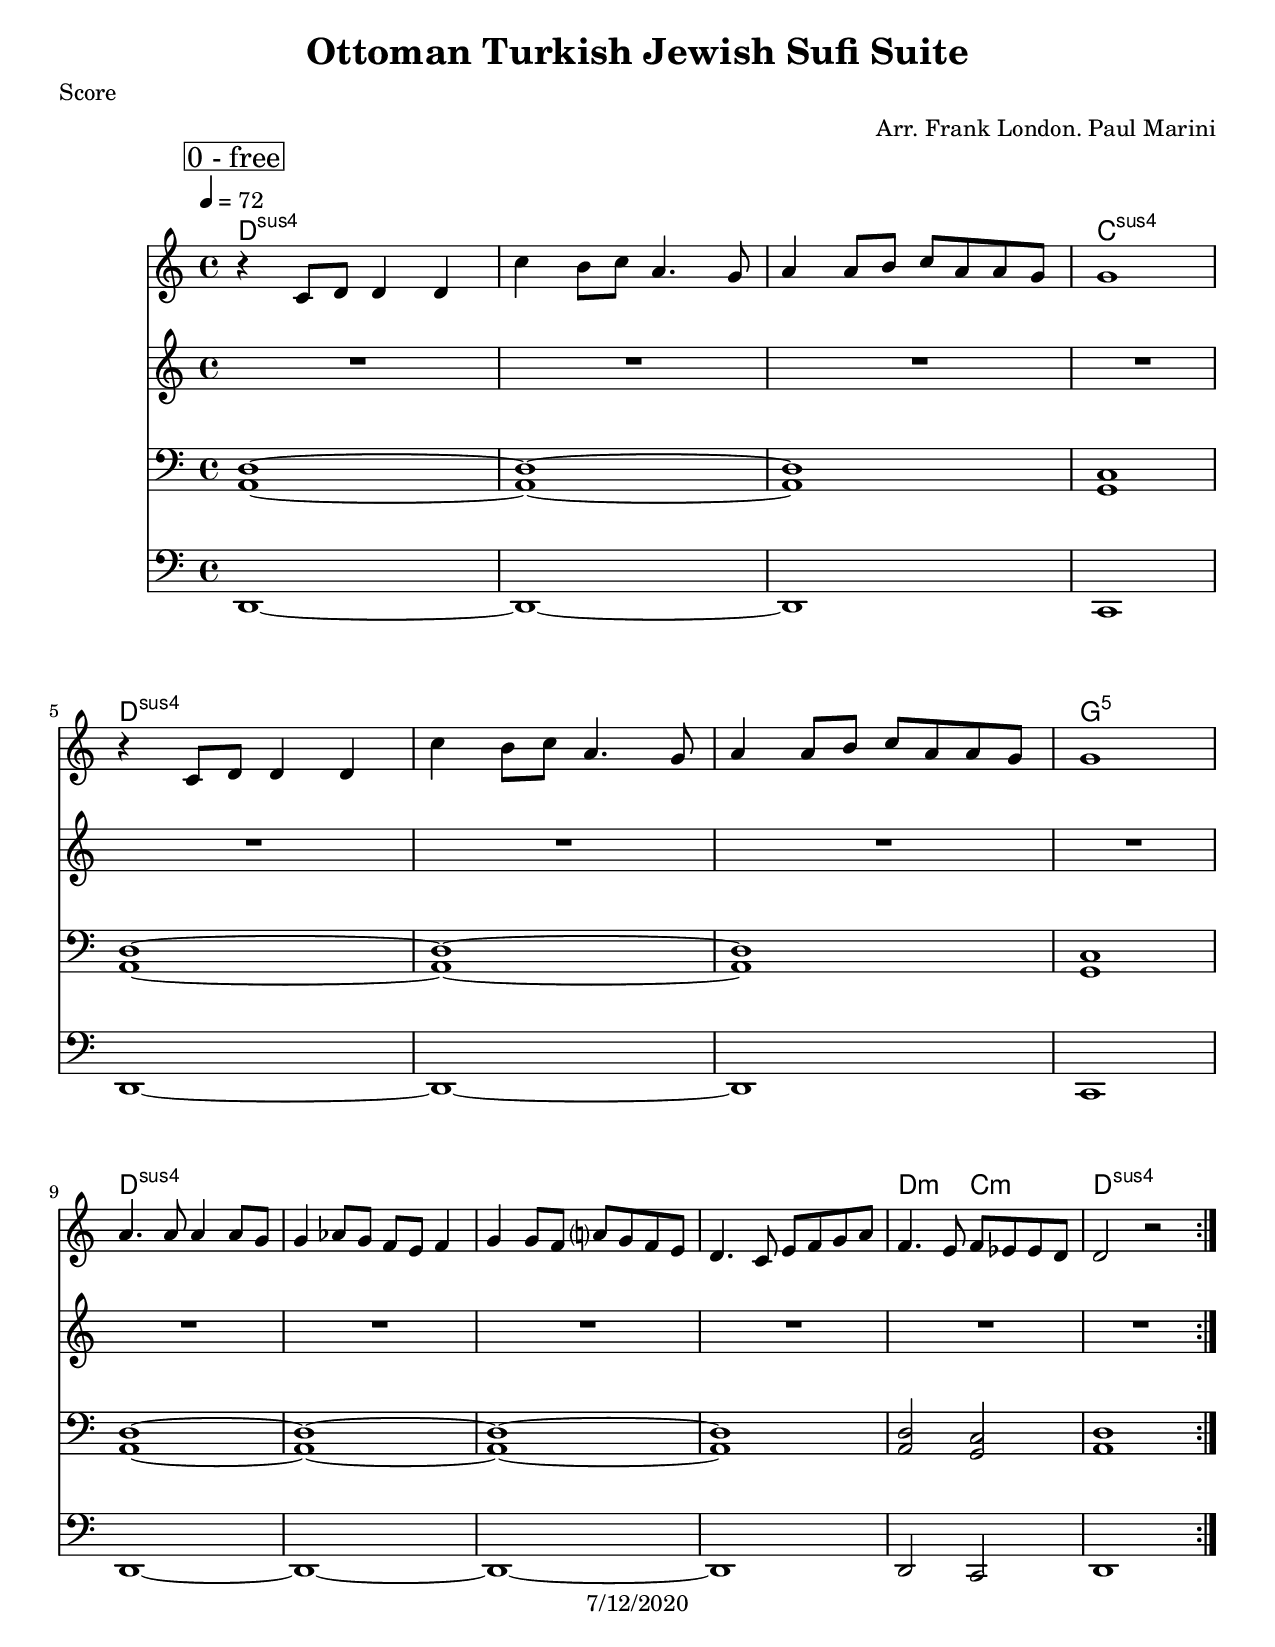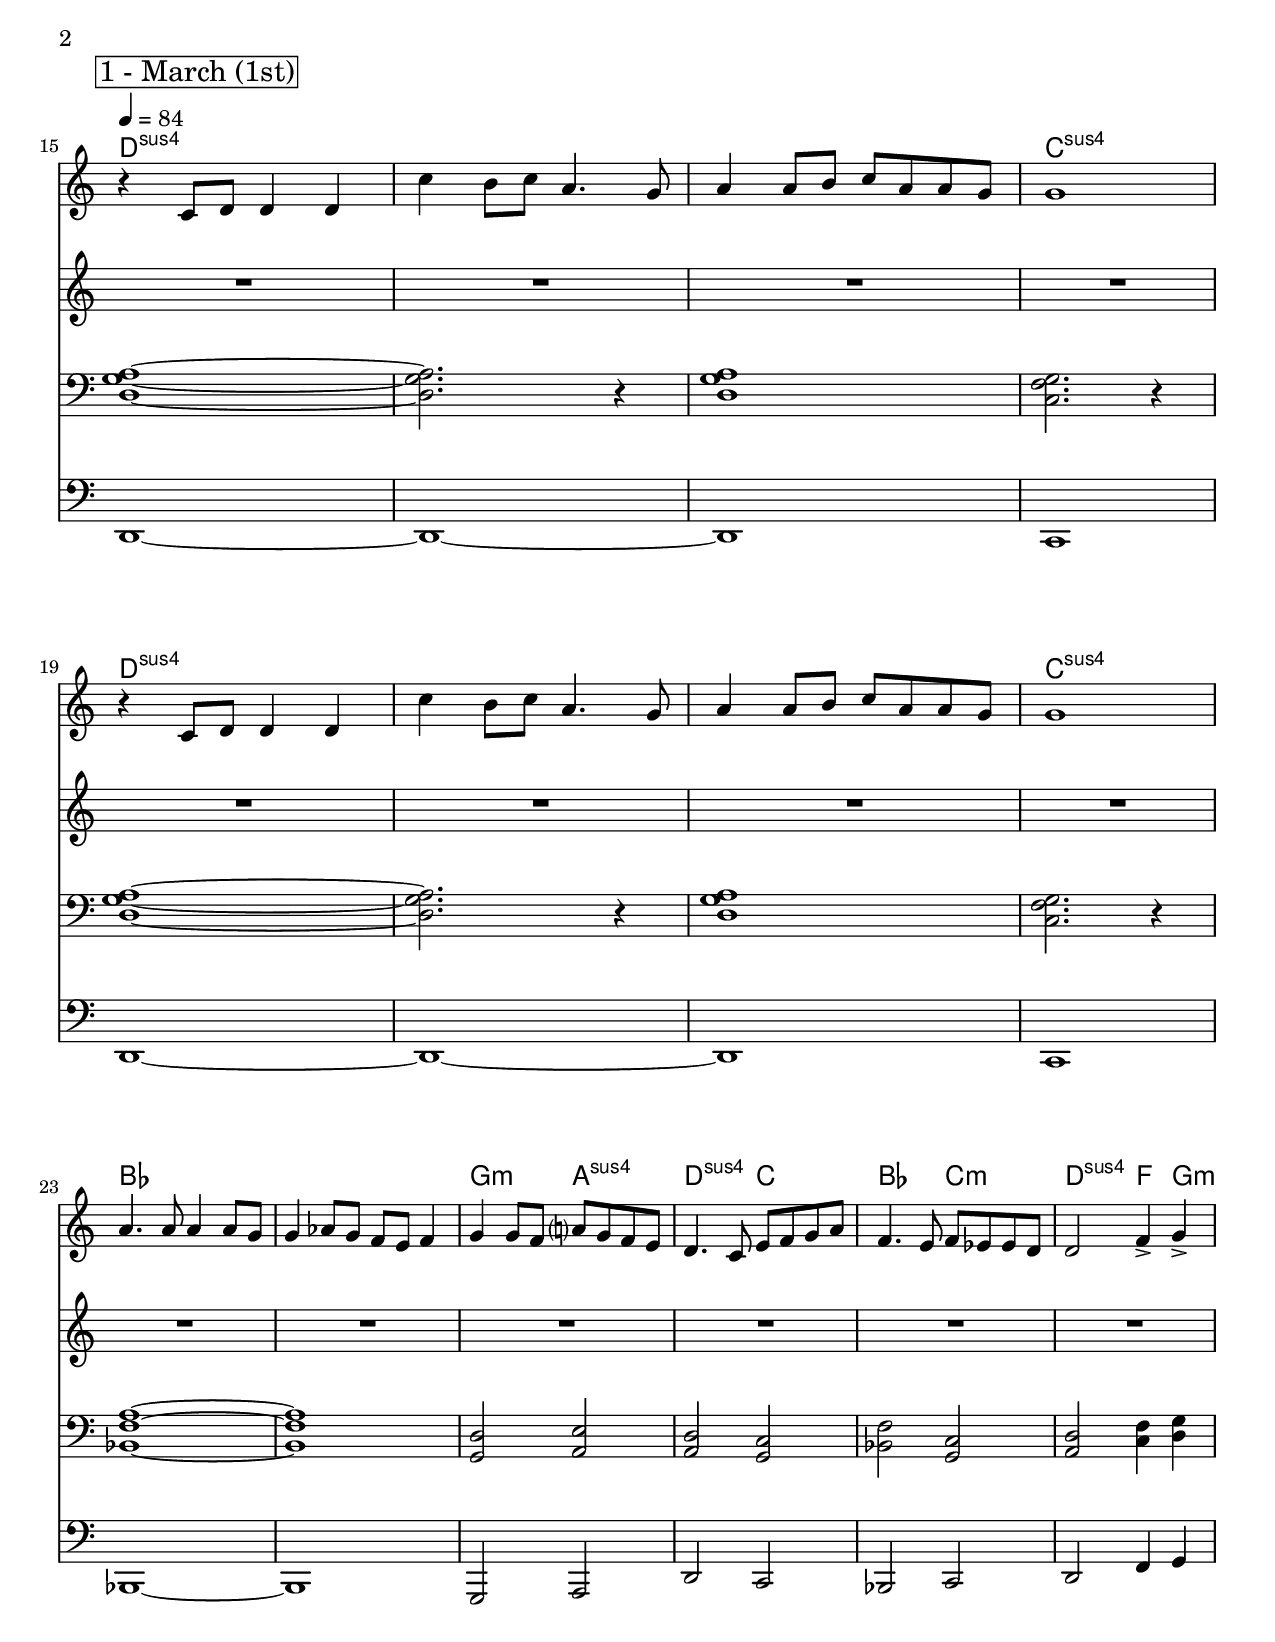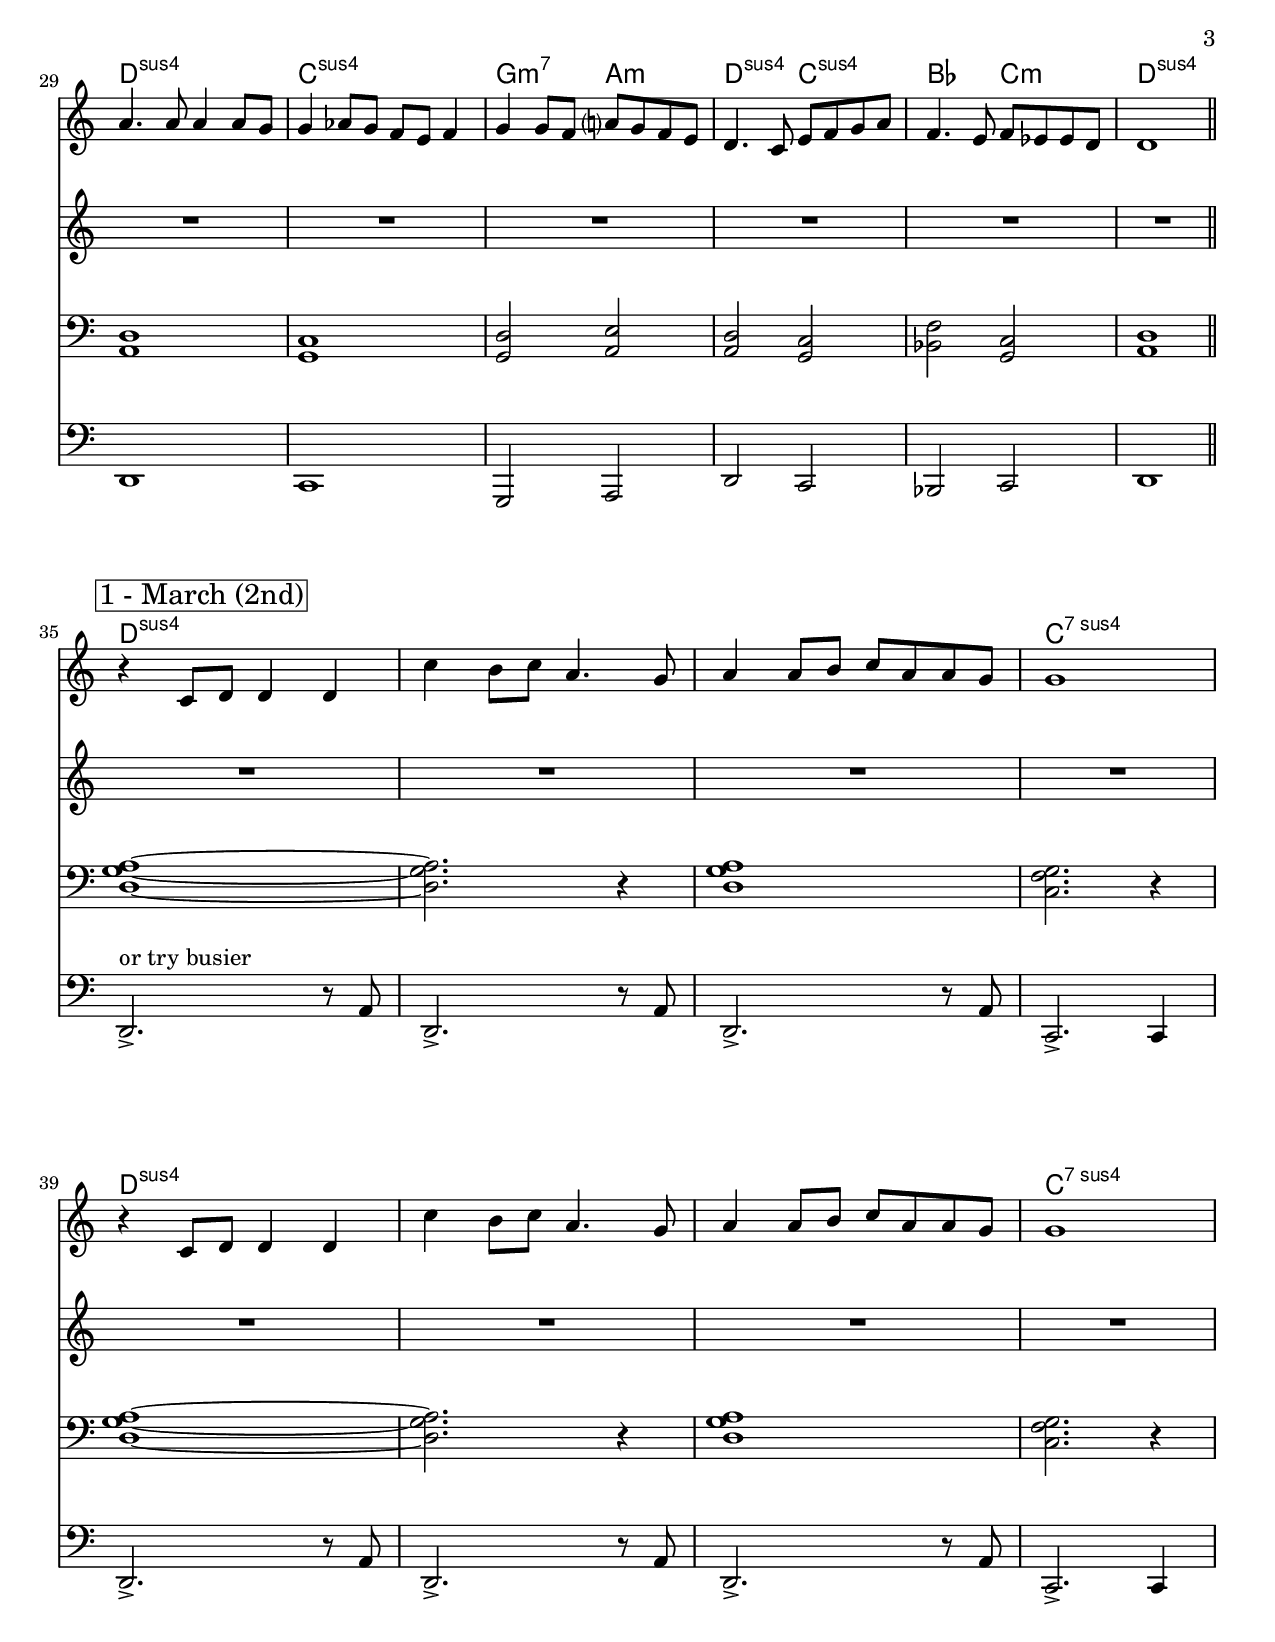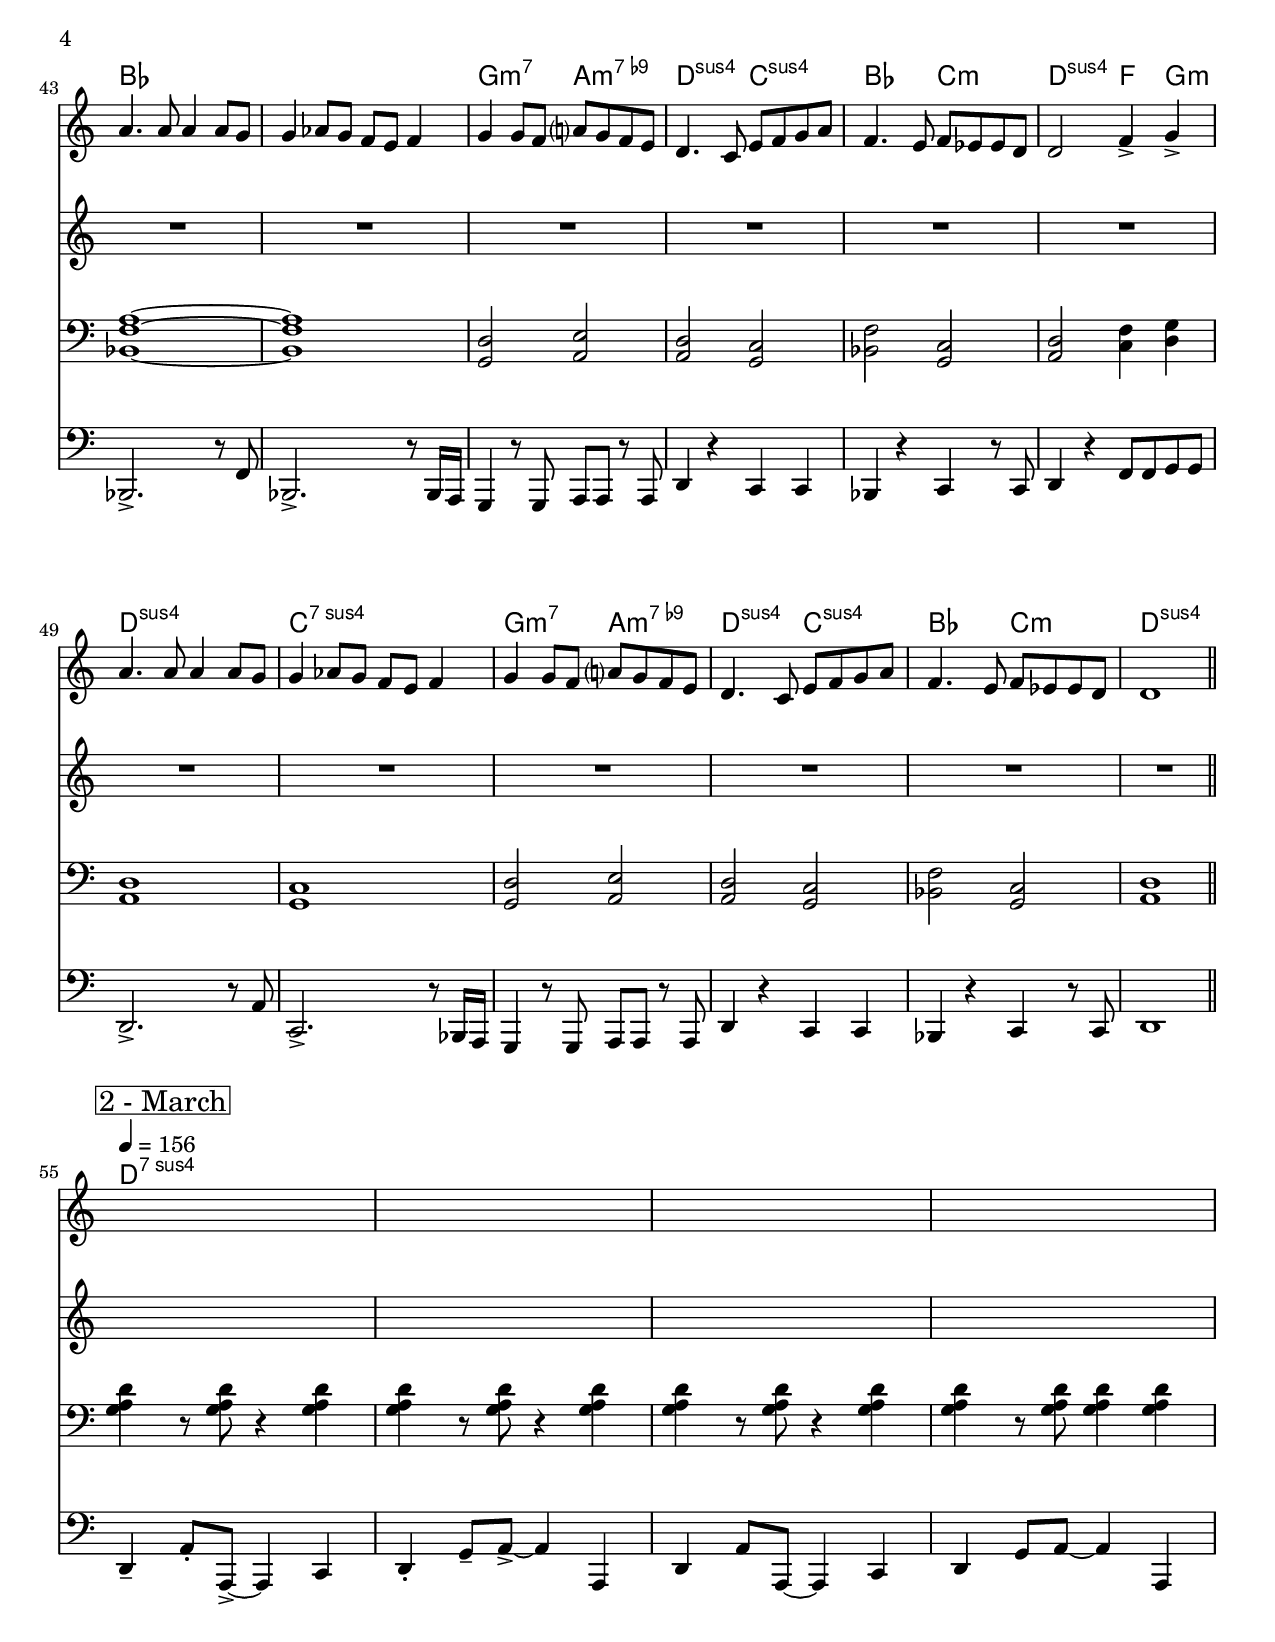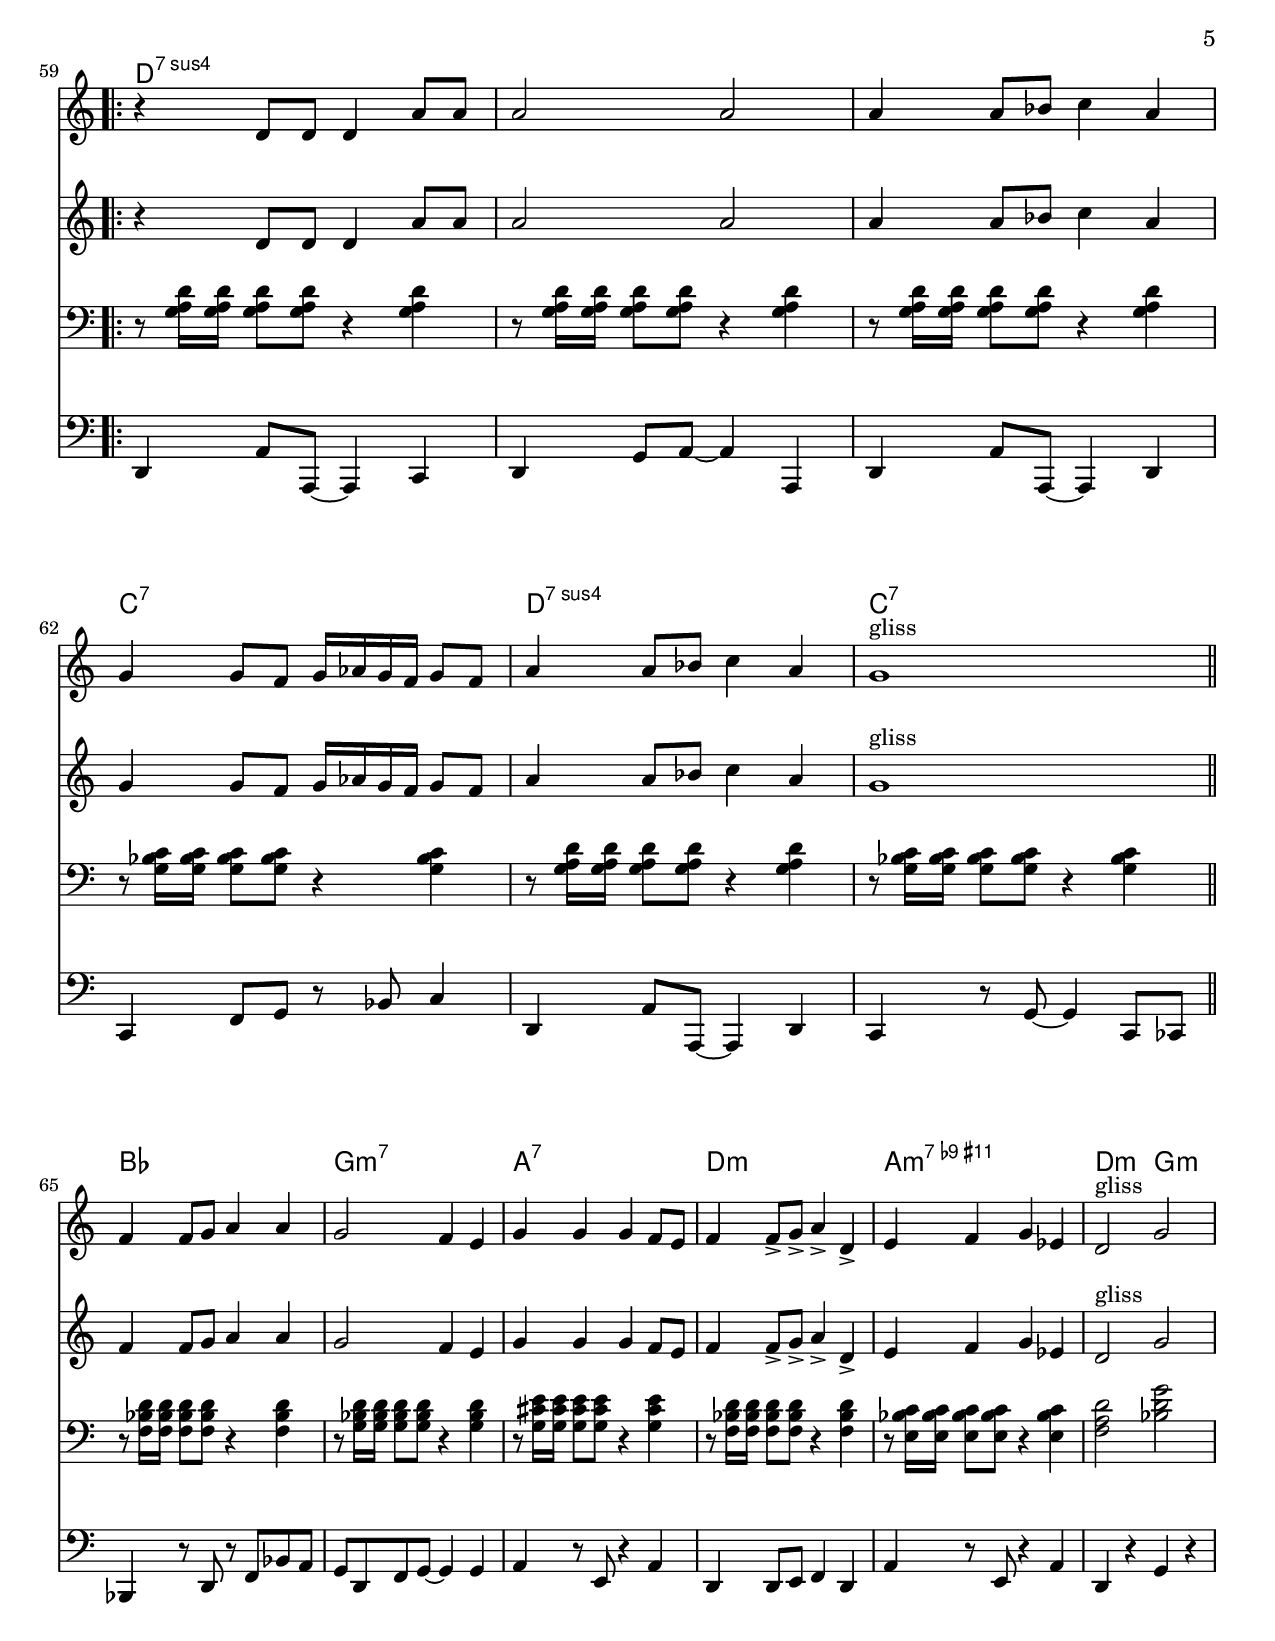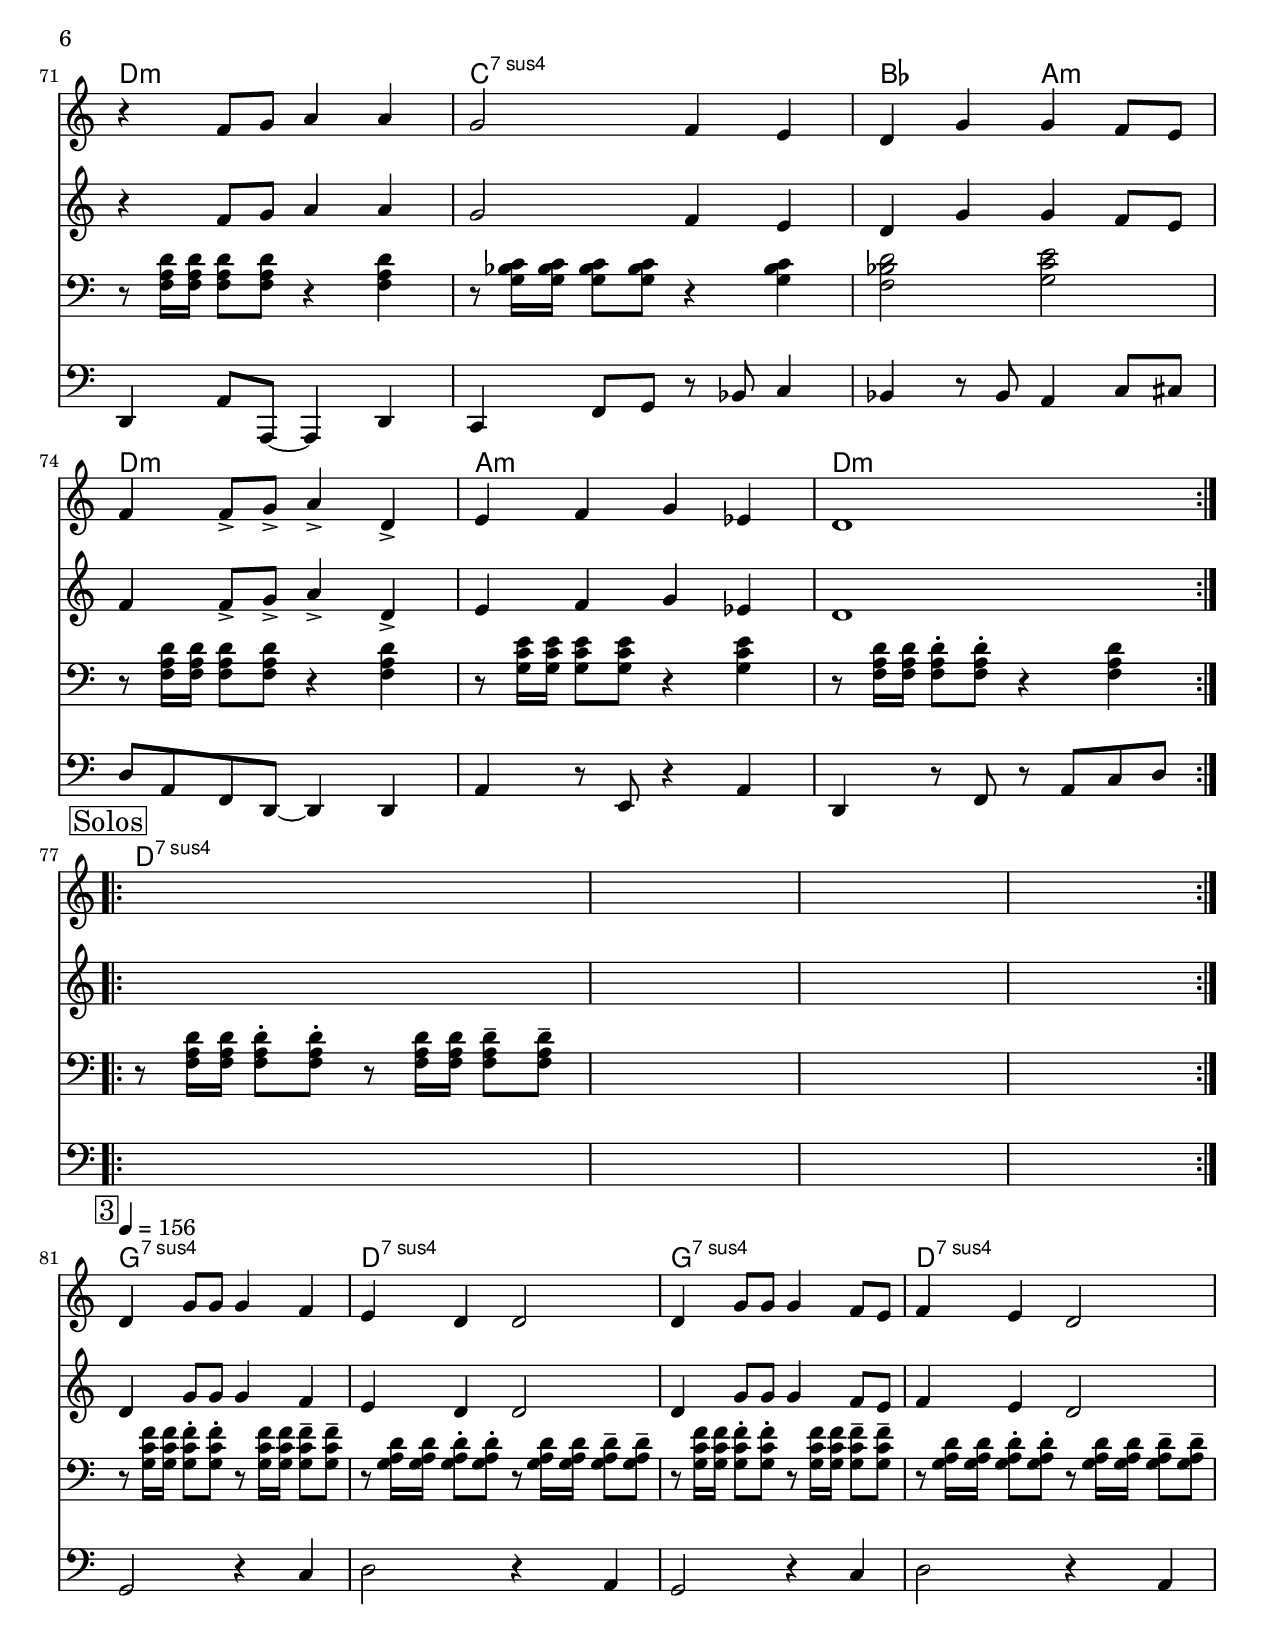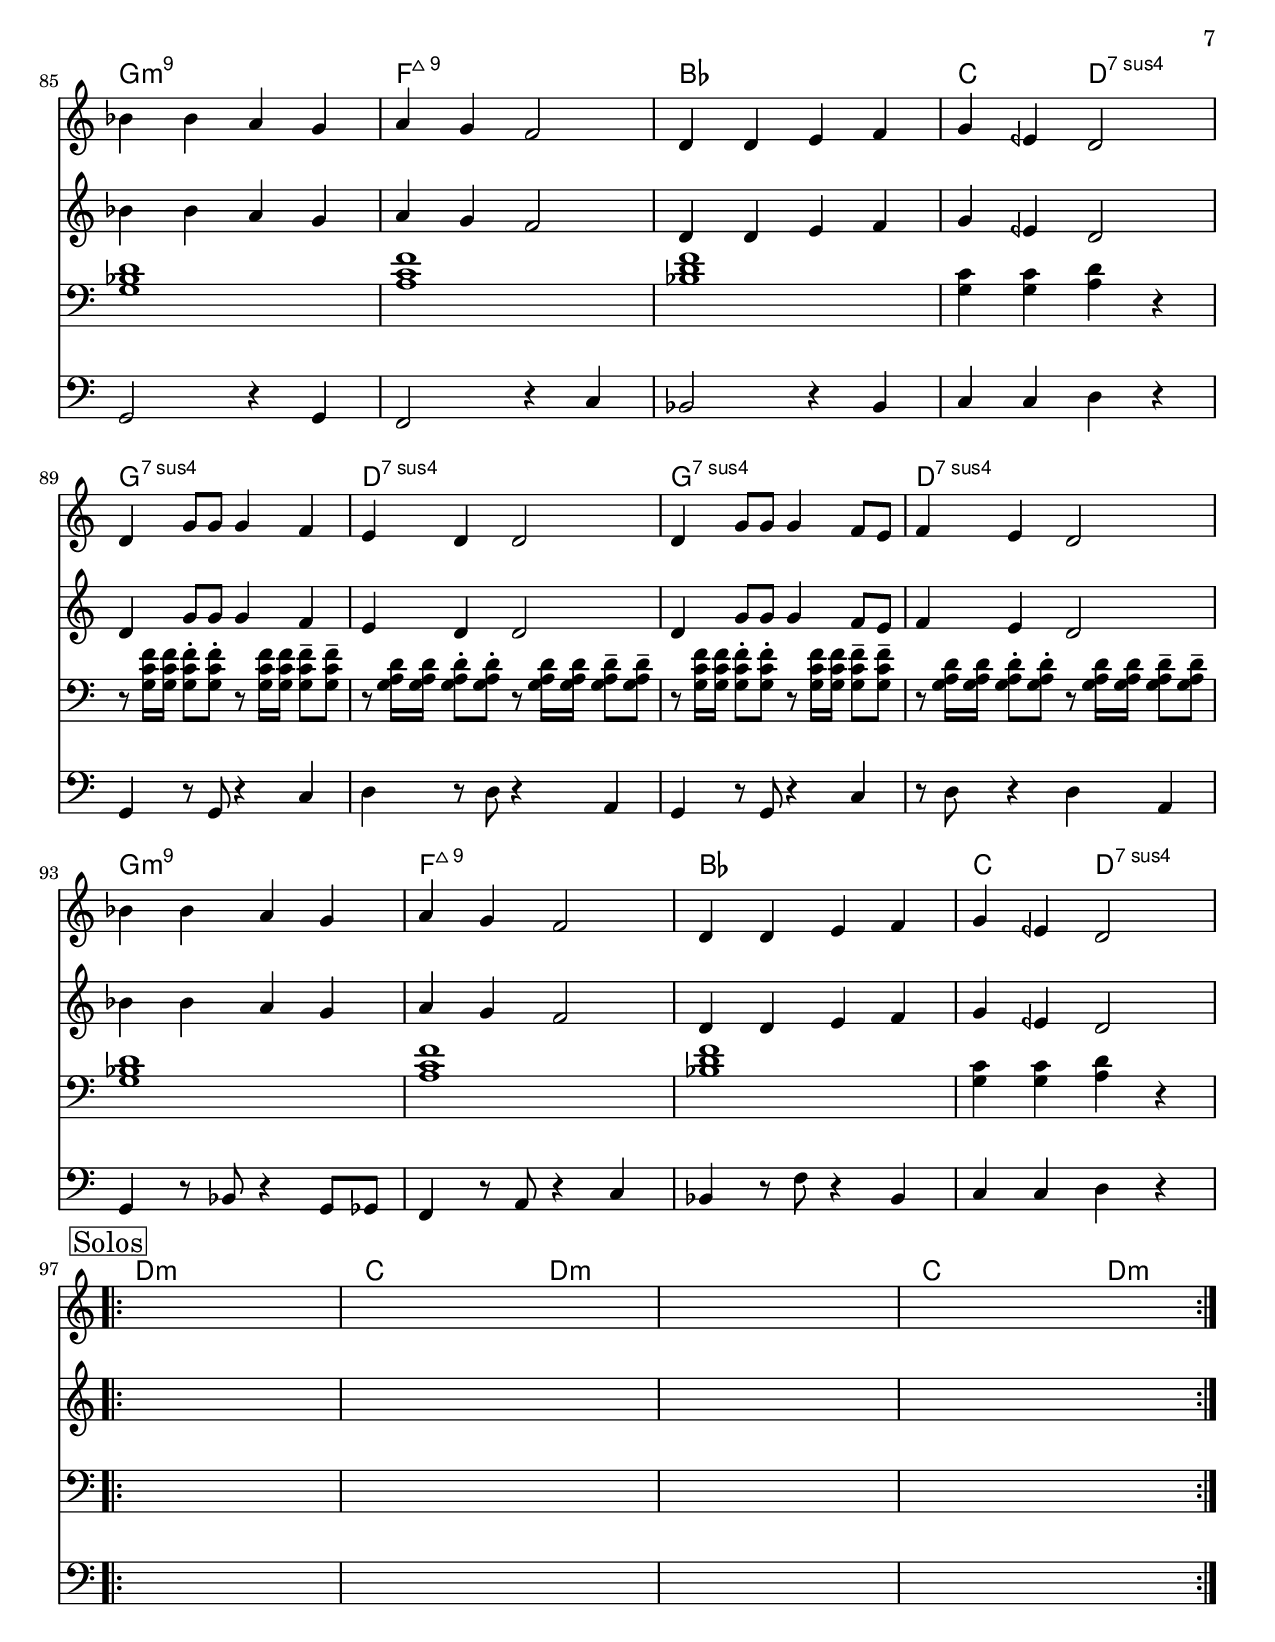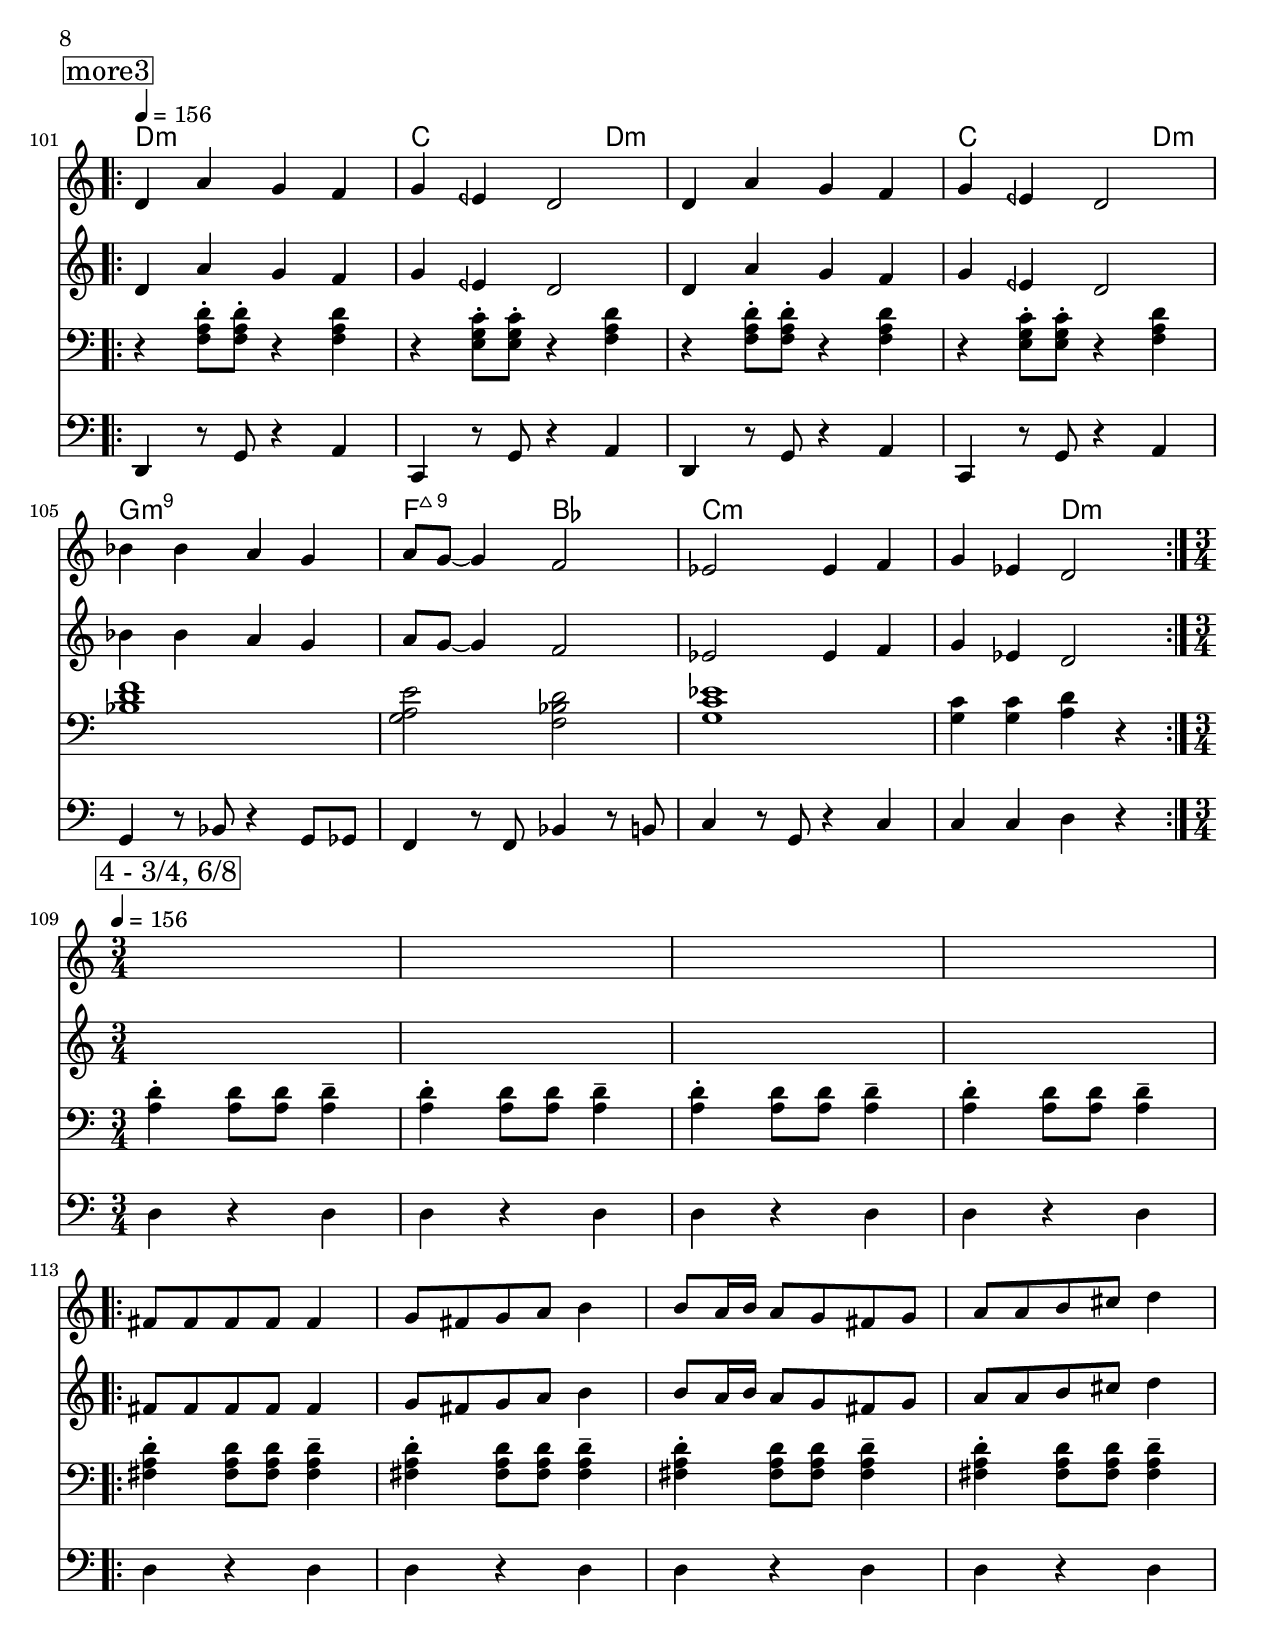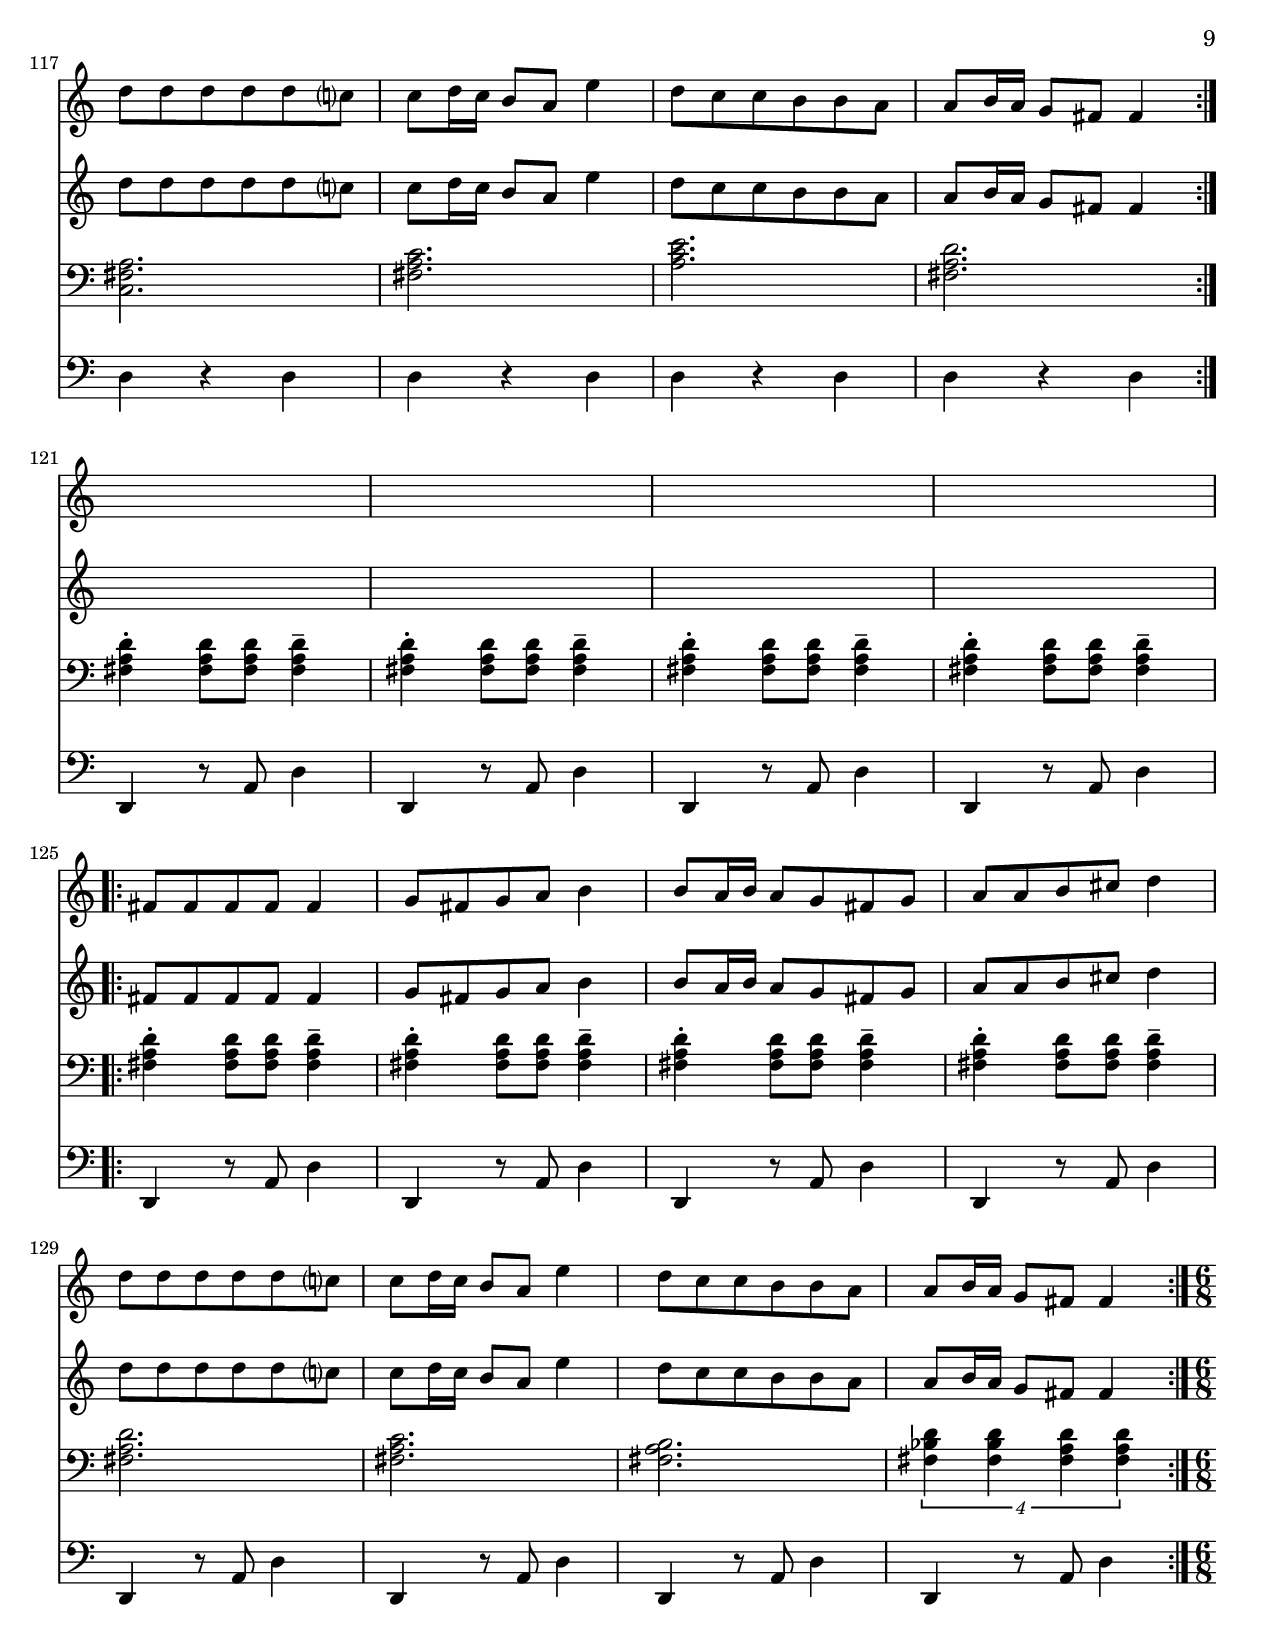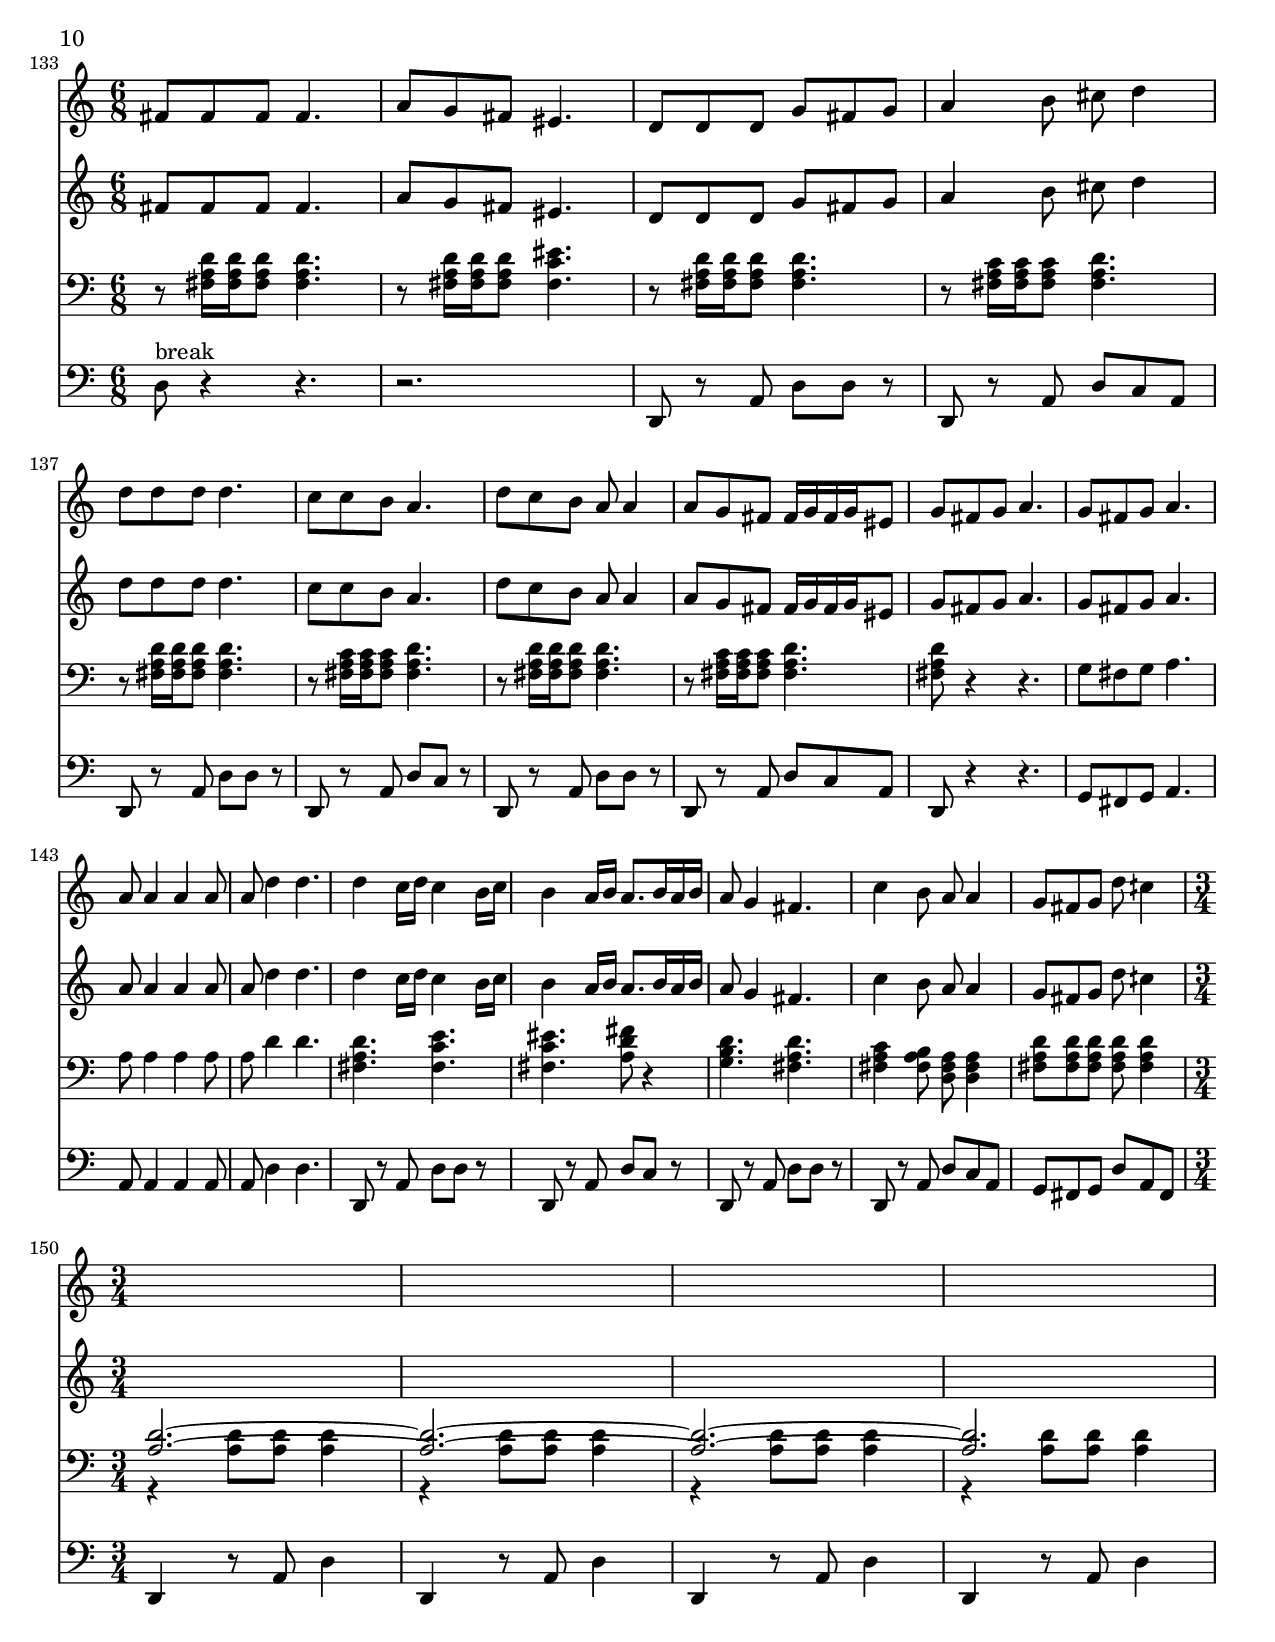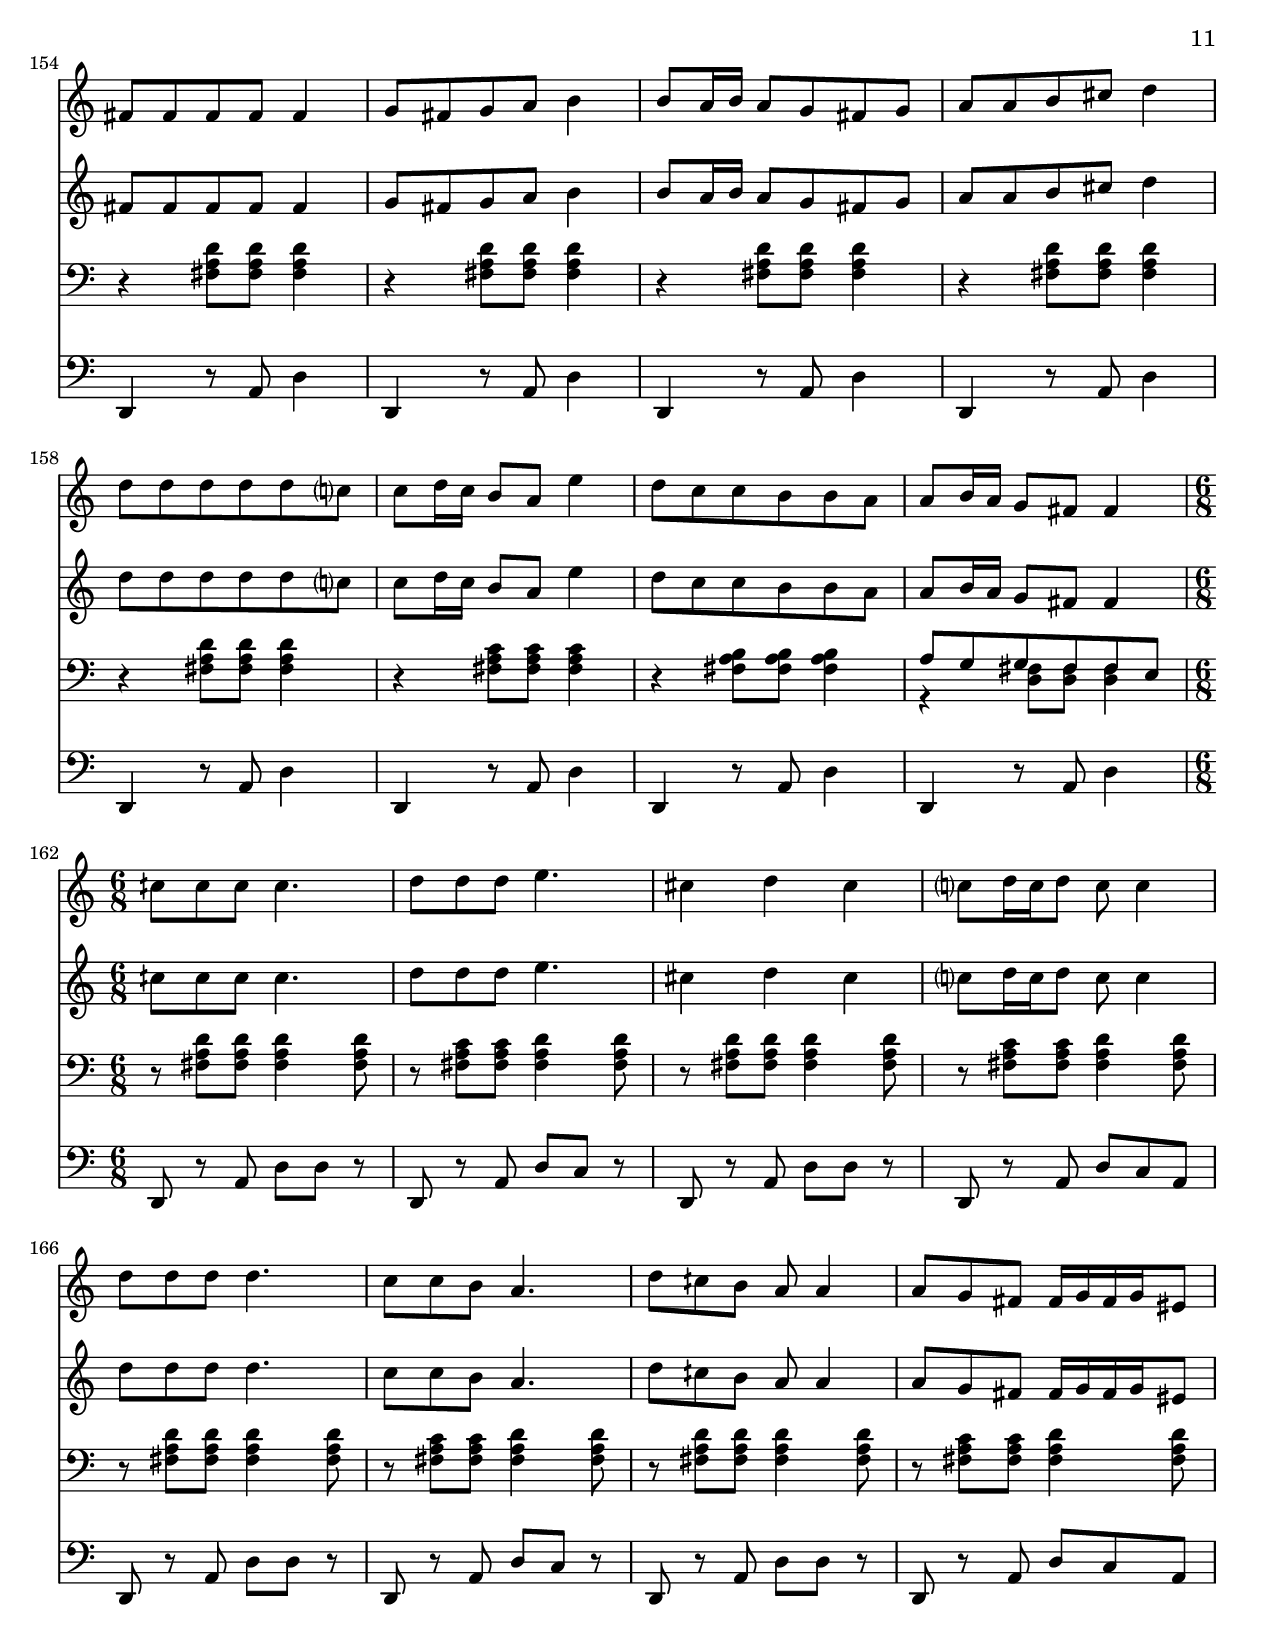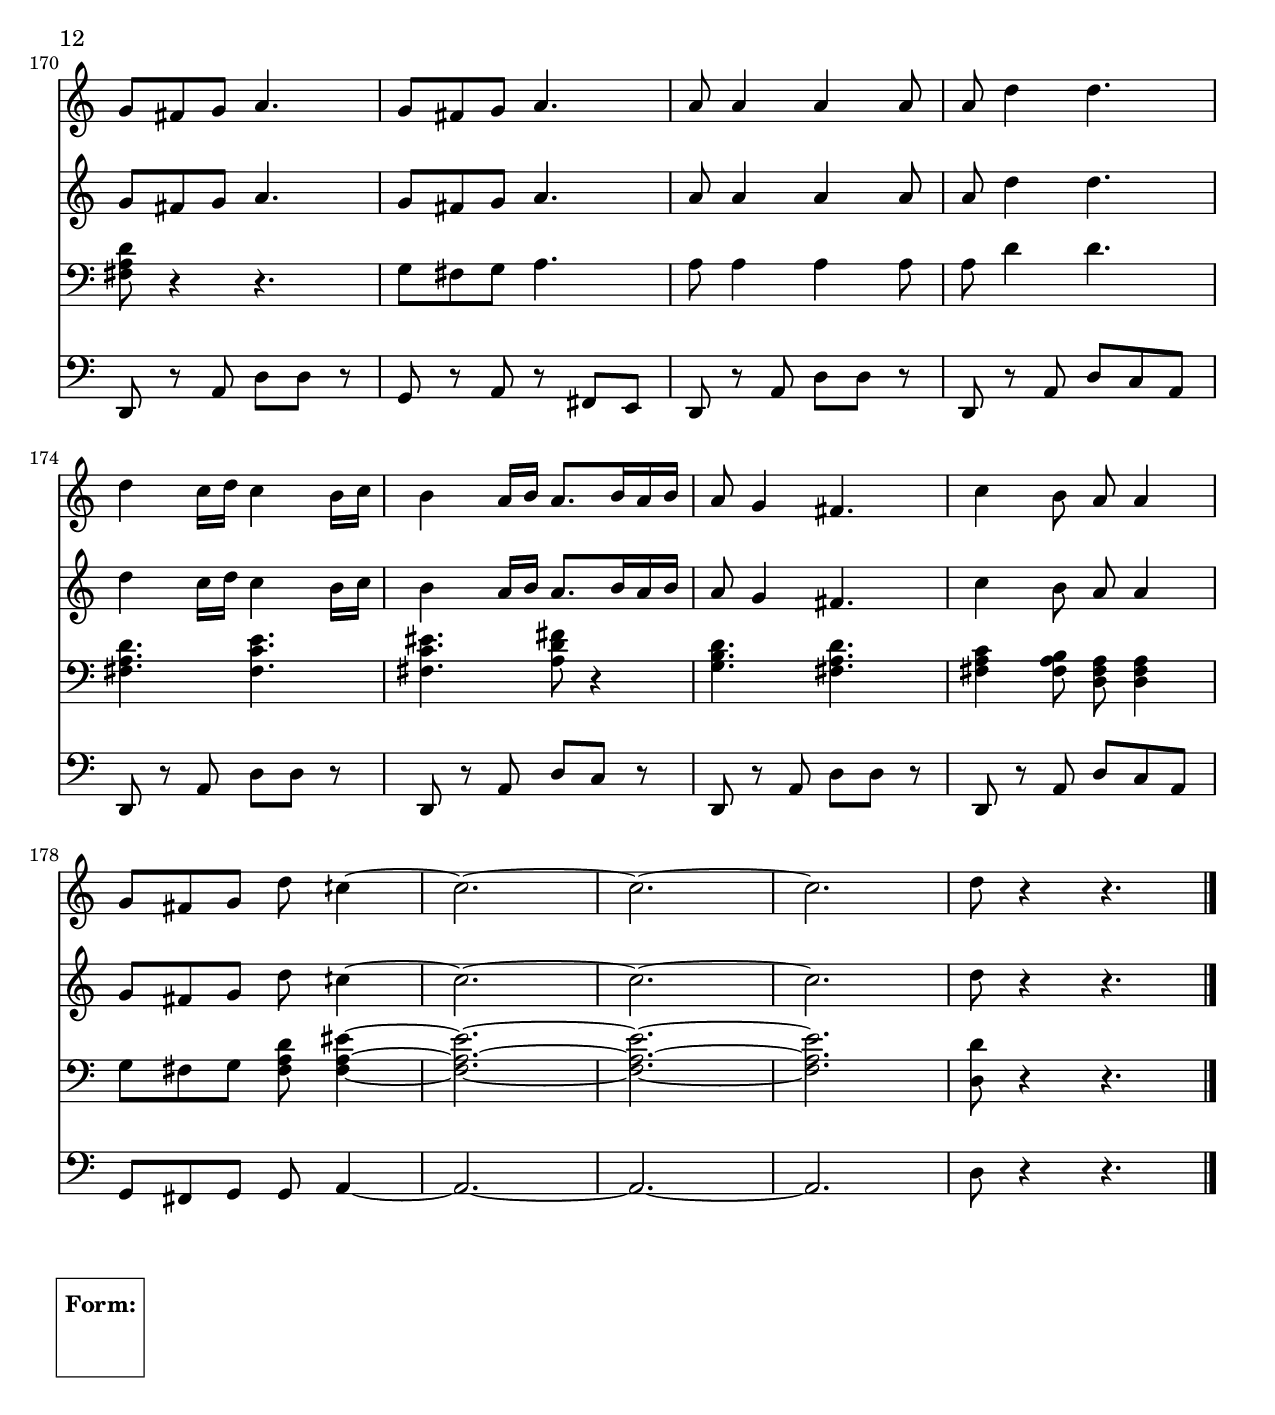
\version "2.20.0"

\header {
	title = "Ottoman Turkish Jewish Sufi Suite"
	composer = ""
	arranger = "Arr. Frank London. Paul Marini"
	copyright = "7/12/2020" %date of latest edits
}
\paper {
  #(set-paper-size "letter")
  }


slash = {
	\override NoteHead #'style = #'slash
	\override Stem #'transparent = ##t
}

noslash = {
	\revert NoteHead #'style
	\revert Stem #'transparent
}

the_form = %Form
	\markup { \box \column {
	\line { " " }
	\line { \bold " Form: " }
	\line { " " }
	\line { " " }
	}}

test = { \relative c' { \tempo 4 = 80 \set Score.markFormatter = #format-mark-box-letters
	\repeat volta 2 {
	}
}
}

%{ ornament conventions, a/o 10/2017
%	\prall		regular up ornament, metric
%	\lineprall	quick, nonmetric up ornament	(was \mordent)
%	\mordent		regular down ornament, nonmetric	(was \upbow)
%	\prallprall	consecutive up ornaments, metric
% \trill		trill
%	\turn		turn of some sort
%}

%{ split part:
%	<<
%		{ c8 d e f g f e d | c1 | }
%	\\
%		{ c,2 d8 e f g | c4 g e c | }
%	>>
%}

%{ modified volta spanners:
%	\repeat volta 4 {
%		c4 c c c | d4 d d d | e4 e e e |
%	}
%	\set Score.repeatCommands = #'((volta "1,3"))                   % gives custom volta spanner
%	    { f4 f g g  | }
%	\set Score.repeatCommands = #'((volta #f) (volta "2,4") end-repeat) % ends the 1st spanner, gives custom volta spanner and a repeat back
%			{ f8 f f f g a b c | }
%	\set Score.repeatCommands = #'((volta #f))                      % ends 2nd spanner
%}


%%%%%%%%% FRANK
%%%%%%%%% FRANK
%%%%%%%%% FRANK
%%%%%%%%% FRANK
%%%%%%%%% FRANK
%%%%%%%%% FRANK
%%%%%%%%% FRANK


frank = { \relative c' {  \set Score.markFormatter = #format-mark-box-letters

	\mark \markup { \box "0 - free" }
\tempo 4 = 72
	\repeat volta 2 {
        r4 c8 d d4 d | c' b8 c a4. g8 |
        a4 a8 b c a a g | g1 |
\break
        r4 c,8 d d4 d | c' b8 c a4. g8 |
        a4 a8 b c a a g | g1 |
\break
        a4. a8 a4 a8 g | g4 aes8 g f e f4 | 
        g4 g8 f a? g f e | d4. c8 e f g a | 
        f4. e8 f ees ees d | d2 r |
	}
\break

	\mark \markup { \box "1 - March (1st)" }
\tempo 4 = 84
    r4 c8 d d4 d | c' b8 c a4. g8 |
    a4 a8 b c a a g | g1 |
\break
    r4 c,8 d d4 d | c' b8 c a4. g8 |
    a4 a8 b c a a g | g1 |
\break
    
    a4. a8 a4 a8 g | g4 aes8 g f e f4 | 
    g4 g8 f a? g f e | d4. c8 e f g a | 
    f4. e8 f ees ees d | d2 f4-> g-> |
\break
    a4. a8 a4 a8 g | g4 aes8 g f e f4 | 
    g4 g8 f a? g f e | d4. c8 e f g a | 
    f4. e8 f ees ees d | d1 | \bar "||"
\break

	\mark \markup { \box "1 - March (2nd)" }
    r4 c8 d d4 d | c' b8 c a4. g8 |
    a4 a8 b c a a g | g1 |
\break
    r4 c,8 d d4 d | c' b8 c a4. g8 |
    a4 a8 b c a a g | g1 |
\break
    
    a4. a8 a4 a8 g | g4 aes8 g f e f4 | 
    g4 g8 f a? g f e | d4. c8 e f g a | 
    f4. e8 f ees ees d | d2 f4-> g-> |
\break
    a4. a8 a4 a8 g | g4 aes8 g f e f4 | 
    g4 g8 f a? g f e | d4. c8 e f g a | 
    f4. e8 f ees ees d | d1 |
\break

	\mark \markup { \box "2 - March" }
\tempo 4 = 156
s1 | s1 | s1 | s1 | 
\break
	\repeat volta 2 {
        r4 d8 d d4 a'8 a | a2 a | 
        a4 a8 bes c4 a | g4 g8 f g16 aes g f g8 f |
        a4 a8 bes c4 a | g1^\markup "gliss" | \bar "||"
\break

        f4 f8 g a4 a | g2 f4 e |
        g4 g g f8 e | f4 f8-> g-> a4-> d,-> | 
        e4 f g ees | d2^\markup "gliss" g |
\break
        
        r4 f8 g a4 a | g2 f4 e |
        d4 g g f8 e | f4 f8-> g-> a4-> d,-> | 
        e4 f g ees | d1 |
        
    }
\break

	\mark \markup { \box "Solos" }
	\repeat volta 2 {
        s1 | s1 | s1 | s1 |
    }
\break

	\mark \markup { \box "3" }
\tempo 4 = 156
        d4 g8 g g4 f | e d d2 | 
        d4 g8 g g4 f8 e | f4 e d2 |
\break
        bes'4 bes a g | a g f2 |
        d4 d e f | g eeh d2 |
\break
        d4 g8 g g4 f | e d d2 | 
        d4 g8 g g4 f8 e | f4 e d2 |
\break
        bes'4 bes a g | a g f2 |
        d4 d e f | g eeh d2 |
\break

	\mark \markup { \box "Solos" }
	\repeat volta 2 {
        s1 | s1 | s1 | s1 |
    }
\break

	\mark \markup { \box "more3" }
\tempo 4 = 156
	\repeat volta 2 {
        d4 a' g f | g eeh d2 | 
        d4 a' g f | g eeh d2 | 
\break
        bes'4 bes a g | a8 g~ g4 f2 |
        ees2 ees4 f | g ees d2 |
    }
\break

	\mark \markup { \box "4 - 3/4, 6/8" }
\tempo 4 = 156
    \time 3/4
    s2. | s2. | s2. | s2. | % Vamp
\break
	\repeat volta 2 {
        fis8 fis fis fis fis4 | g8 fis g a b4 |
        b8 a16 b a8 g fis g | a a b cis d4 |
\break
        d8 d d d d c? | c d16 c b8 a e'4 | 
        d8 c c b b a | a8 b16 a g8 fis fis4 |
    }
\break

        s2. | s2. | s2. | s2. |
	\repeat volta 2 {
        fis8 fis fis fis fis4 | g8 fis g a b4 |
        b8 a16 b a8 g fis g | a a b cis d4 |
\break
        d8 d d d d c? | c d16 c b8 a e'4 | 
        d8 c c b b a | a8 b16 a g8 fis fis4 |
    }
\break

    \time 6/8
        fis8 fis fis fis4. |  a8 g fis eis4. | 
        d8 d d g fis g | a4 b8 cis d4 |
\break
        d8 d d d4. | c8 c b a4. |
        d8 c b a a4 | a8 g fis fis16 g fis g eis8 |
        g8 fis g a4. | g8 fis g a4. | 

        a8 a4 a a8 | a8 d4 d4. | d4 c16 d c4 b16 c |
        b4 a16 b a8. b16 a b | a8 g4 fis4. |
        c'4 b8 a8 a4 | g8 fis g d' cih4 |
\break

    \time 3/4
        s2. | s2. | s2. | s2. |
\break
        fis,8 fis fis fis fis4 | g8 fis g a b4 |
        b8 a16 b a8 g fis g | a a b cis d4 |
\break
        d8 d d d d c? | c d16 c b8 a e'4 | 
        d8 c c b b a | a8 b16 a g8 fis fis4 |
\break
    \time 6/8
        cih'8 cih cih cih4. | d8 d d e4. |
        cis4 d cis | c?8 d16 c d8 c c4 | 
\break
        d8 d d d4. | c8 c b a4. |
        d8 cih b a a4 | a8 g fis fis16 g fis g eis8 |
\break
        g8 fis g a4. | g8 fis g a4. | 
        a8 a4 a a8 | a8 d4 d4. |
\break
        d4 c16 d c4 b16 c | b4 a16 b a8. b16 a b |
        a8 g4 fis4. | c'4 b8 a a4 |
\break
        g8 fis g d' cih4~ | cih2.~ | cih2.~ | cih2. |
        d8 r4 r4. | \bar "|."
}
}


%%%%%%%%%%%%% MELODY


melody = { \relative c' {  \set Score.markFormatter = #format-mark-box-letters

	\mark \markup { \box "0 - free" }
\tempo 4 = 72
	\repeat volta 2 {
        R1 | R1 | R1 | R1 | 
\break
        R1 | R1 | R1 | R1 | 
\break
        R1 | R1 | R1 | R1 | 
        R1 | R1 | 
	}
\break

	\mark \markup { \box "1 - March (1st)" }
\tempo 4 = 84
    R1 | R1 | R1 | R1 | 
\break
    R1 | R1 | R1 | R1 | 
\break
    
    R1 | R1 | R1 | R1 | R1 | R1 |
\break
    R1 | R1 | R1 | R1 | R1 | R1 | \bar "||"
\break

	\mark \markup { \box "1 - March (2nd)" }
    R1 | R1 | R1 | R1 | 
\break
    R1 | R1 | R1 | R1 | 
\break
    
    R1 | R1 | R1 | R1 | R1 | R1 |
\break
    R1 | R1 | R1 | R1 | R1 | R1 |
\break

	\mark \markup { \box "2 - March" }
\tempo 4 = 156
s1 | s1 | s1 | s1 | 
\break
	\repeat volta 2 {
        r4 d8 d d4 a'8 a | a2 a | 
        a4 a8 bes c4 a | g4 g8 f g16 aes g f g8 f |
        a4 a8 bes c4 a | g1^\markup "gliss" | \bar "||"
\break

        f4 f8 g a4 a | g2 f4 e |
        g4 g g f8 e | f4 f8-> g-> a4-> d,-> | 
        e4 f g ees | d2^\markup "gliss" g |
\break
        
        r4 f8 g a4 a | g2 f4 e |
        d4 g g f8 e | f4 f8-> g-> a4-> d,-> | 
        e4 f g ees | d1 |
        
    }
\break

	\mark \markup { \box "Solos" }
	\repeat volta 2 {
        s1 | s1 | s1 | s1 |
    }
\break

	\mark \markup { \box "3" }
\tempo 4 = 156
        d4 g8 g g4 f | e d d2 | 
        d4 g8 g g4 f8 e | f4 e d2 |
\break
        bes'4 bes a g | a g f2 |
        d4 d e f | g eeh d2 |
\break
        d4 g8 g g4 f | e d d2 | 
        d4 g8 g g4 f8 e | f4 e d2 |
\break
        bes'4 bes a g | a g f2 |
        d4 d e f | g eeh d2 |
\break

	\mark \markup { \box "Solos" }
	\repeat volta 2 {
        s1 | s1 | s1 | s1 |
    }
\break

	\mark \markup { \box "more3" }
\tempo 4 = 156
	\repeat volta 2 {
        d4 a' g f | g eeh d2 | 
        d4 a' g f | g eeh d2 | 
\break
        bes'4 bes a g | a8 g~ g4 f2 |
        ees2 ees4 f | g ees d2 |
    }
\break

	\mark \markup { \box "4 - 3/4, 6/8" }
\tempo 4 = 156
    \time 3/4
    s2. | s2. | s2. | s2. | % Vamp
\break
	\repeat volta 2 {
        fis8 fis fis fis fis4 | g8 fis g a b4 |
        b8 a16 b a8 g fis g | a a b cis d4 |
\break
        d8 d d d d c? | c d16 c b8 a e'4 | 
        d8 c c b b a | a8 b16 a g8 fis fis4 |
    }
\break

        s2. | s2. | s2. | s2. |
	\repeat volta 2 {
        fis8 fis fis fis fis4 | g8 fis g a b4 |
        b8 a16 b a8 g fis g | a a b cis d4 |
\break
        d8 d d d d c? | c d16 c b8 a e'4 | 
        d8 c c b b a | a8 b16 a g8 fis fis4 |
    }
\break

    \time 6/8
        fis8 fis fis fis4. |  a8 g fis eis4. | 
        d8 d d g fis g | a4 b8 cis d4 |
\break
        d8 d d d4. | c8 c b a4. |
        d8 c b a a4 | a8 g fis fis16 g fis g eis8 |
        g8 fis g a4. | g8 fis g a4. | 

        a8 a4 a a8 | a8 d4 d4. | d4 c16 d c4 b16 c |
        b4 a16 b a8. b16 a b | a8 g4 fis4. |
        c'4 b8 a8 a4 | g8 fis g d' cih4 |
\break

    \time 3/4
        s2. | s2. | s2. | s2. |
\break
        fis,8 fis fis fis fis4 | g8 fis g a b4 |
        b8 a16 b a8 g fis g | a a b cis d4 |
\break
        d8 d d d d c? | c d16 c b8 a e'4 | 
        d8 c c b b a | a8 b16 a g8 fis fis4 |
\break
    \time 6/8
        cih'8 cih cih cih4. | d8 d d e4. |
        cis4 d cis | c?8 d16 c d8 c c4 | 
\break
        d8 d d d4. | c8 c b a4. |
        d8 cih b a a4 | a8 g fis fis16 g fis g eis8 |
\break
        g8 fis g a4. | g8 fis g a4. | 
        a8 a4 a a8 | a8 d4 d4. |
\break
        d4 c16 d c4 b16 c | b4 a16 b a8. b16 a b |
        a8 g4 fis4. | c'4 b8 a a4 |
\break
        g8 fis g d' cih4~ | cih2.~ | cih2.~ | cih2. |
        d8 r4 r4. | \bar "|."
}
}

%%%%%%%%%%% MIDBRASS
%%%%%%%%%%% MIDBRASS
%%%%%%%%%%% MIDBRASS
%%%%%%%%%%% MIDBRASS
%%%%%%%%%%% MIDBRASS
%%%%%%%%%%% MIDBRASS
%%%%%%%%%%% MIDBRASS


midbrass = { \relative c { \set Score.markFormatter = #format-mark-box-letters
	\mark \markup { \box "0 - free" }
\tempo 4 = 72
	\repeat volta 2 {
        <a d>1~ | <a d>~ | <a d> | <g c>1 |
        <a d>1~ | <a d>~ | <a d> | <g c>1 |
\break
        <a d>1~ | <a d>~ | <a d>~ | <a d>1 |
        <a d>2 <g c> | <a d>1 |
	}
\break

	\mark \markup { \box "1 - March (1st)" }
\tempo 4 = 84
  <d g a>1~ | <d g a>2. r4 | <d g a>1 | <c f g>2. r4 |
  <d g a>1~ | <d g a>2. r4 | <d g a>1 | <c f g>2. r4 |

\break
    
    <bes f' a>1~ | <bes f' a> | 

<g d'>2 <a e'> | <a d> <g c> |
    <bes f'> <c g> | <a d>2 <c f>4 <d g> |

\break
    <a d>1 | <g c> |
    <g d'>2 <a e'> | <a d> <g c> |
    <bes f'> <c g> | <a d>1 | \bar "||"
\break

	\mark \markup { \box "1 - March (2nd)" }
  <d g a>1~ | <d g a>2. r4 | <d g a>1 | <c f g>2. r4 |
  <d g a>1~ | <d g a>2. r4 | <d g a>1 | <c f g>2. r4 |

\break
    
    <bes f' a>1~ | <bes f' a> | 

<g d'>2 <a e'> | <a d> <g c> |
    <bes f'> <c g> | <a d>2 <c f>4 <d g> |

\break
    <a d>1 | <g c> |
    <g d'>2 <a e'> | <a d> <g c> |
    <bes f'> <c g> | <a d>1 | \bar "||"


%{ % AXED RHYTHM, CAME TOO EARLY
r4 r8 <g' a d> r8. <g a d>32 <g a d> <g a d>8 <g a d> |
    r4 r8 <g a d> r8. <g a d>32 <g a d> <g a d>8 <g a d> |
    r4 r8 <g a d> r8. <g a d>32 <g a d> <g a d>8 <g a d> |
    r4 r8 <g bes c> r8. <g bes c>32 <g bes c> <g bes c>8 <g bes c> |
\break
    r4 r8 <g a d> r8. <g a d>32 <g a d> <g a d>8 <g a d> |
    r4 r8 <g a d> r8. <g a d>32 <g a d> <g a d>8 <g a d> |
    r4 r8 <g a d> r8. <g a d>32 <g a d> <g a d>8 <g a d> |
    r4 r8 <g bes c> r8. <g bes c>32 <g bes c> <g bes c>8 <g bes c> |
\break
    
    r4 r8 <f bes d> r8. <f bes d>32 <f bes d> <f bes d>8 <f bes d> |
    r4 r8 <f bes d> r8. <f bes d>32 <f bes d> <f bes d>8 <f bes d> |
    r4 r8 <g bes f'> r <g bes e> r <g bes e> |
    <d d'>4-- r <g bes c> <g bes c> |
    <f d f'>4-- r <g c ees>2 | 
    <f a d>2 <f a c>8 <f a c> <g bes d> <g bes d> |
\break
    r4 r8 <g a d> r8. <g a d>32 <g a d> <g a d>8 <g a d> |
    r4 r8 <g bes c> r8. <g bes c>32 <g bes c> <g bes c>8 <g bes c> |
    r4 r8 <g bes f'> r <g bes e> r <g bes e> |
    <d d'>4-- r <g bes c> <g bes c> |
    <f d f'>4-- r <g c ees>2 | 
    r4 r8 <g a d> r8. <g a d>32 <g a d> <g a d>8 <g a d> |
%}  % AXED RHYTHM, CAME TOO EARLY
\break

	\mark \markup { \box "2 - March" }
\tempo 4 = 156

%%% vamp, mids alone:
    <g' a d>4 r8 <g a d>8 r4 <g a d>4  |    <g a d>4 r8 <g a d>8 r4 <g a d>4
   <g a d>4 r8 <g a d>8 r4 <g a d>4  |    <g a d>4 r8 <g a d>8 4 <g a d>4

\repeat volta 2 {
    r8 <g a d>16 <g a d> <g a d>8 <g a d>8 r4 <g a d> |
    r8 <g a d>16 <g a d> <g a d>8 <g a d>8 r4 <g a d> |

    r8 <g a d>16 <g a d> <g a d>8 <g a d>8 r4 <g a d> |
    r8 <g bes c>16 <g bes c> <g bes c>8 <g bes c>8 r4 <g bes c> |
    r8 <g a d>16 <g a d> <g a d>8 <g a d>8 r4 <g a d> |
    r8 <g bes c>16 <g bes c> <g bes c>8 <g bes c>8 r4 <g bes c> |

    \bar "||"  %%% WHY DOUBLE BAR HERE?
    %{
\break
    r8 <g a d>16 <g a d> <g a d>8 <g a d>8 r4 <g a d> |
    r8 <g a d>16 <g a d> <g a d>8 <g a d>8 r4 <g a d> |

    r8 <g a d>16 <g a d> <g a d>8 <g a d>8 r4 <g a d> |
    r8 <g bes c>16 <g bes c> <g bes c>8 <g bes c>8 r4 <g bes c> |
    %}

	
%{
r4. <g a d>16 <g a d> <g a d>4 <g a d> | r <g a d> r8 <g a d> r <g a d> |
r4. <g a d>16 <g a d> <g a d>4 <g a d> | r8 <g bes d> <g bes d>4 r8 <g bes d> r <g bes d> |
r4. <g a d>16 <g a d> <g a d>4 <g a d> | r8 <g bes c> <g bes c> <g bes c> <g bes c>4 r |
       \bar "||"

%}  %% OLD BAD

\break

r8 <f bes d>16 <f bes d> <f bes d>8 <f bes d>8 r4 <f bes d> |
r8 <g bes d>16 <g bes d> <g bes d>8 <g bes d>8 r4 <g bes d> |
r8 <g cis e>16 <g cis e> <g cis e>8 <g cis e>8 r4 <g cis e> |
r8 <f bes d>16 <f bes d> <f bes d>8 <f bes d>8 r4 <f bes d> |
r8 <e bes' c>16 <e bes' c> <e bes' c>8 <e bes' c>8 r4 <e bes' c> |
  <f a d>2  <bes d g>

%        <f bes d>1 |  <bes d f>1 | 
 % r4. <g cis e>16 <g cis e> <g cis e>4 <g cis e> | 
%        <d d'>4 <d d'>8 <e e'> <f f'> <e e'> <d d'> <c c'> | 
%        <e bes' c>1 | r8 <f a d> <f a d>4 r8 <g bes d> r <g bes d> | 
\break
  r8 <f a d>16 <f a d> <f a d>8 <f a d>8 r4 <f a d> |
    r8 <g bes c>16 <g bes c> <g bes c>8 <g bes c>8 r4 <g bes c> |
  <f bes d>2 <g c e>
  r8 <f a d>16 <f a d> <f a d>8 <f a d>8 r4 <f a d> |
r8 <g c e>16 <g c e> <g c e>8 <g c e>8 r4 <g c e> |
  r8 <f a d>16 <f a d> <f a d>8-. <f a d>8-.   r4 <f a d>  |

%        r4. <f a d>16 <f a d>  <f a d>4 <f a d>  |
%        r4 <g bes c> r8 <g bes c> r <g bes c> |
  %      r4. <f bes d>16 <f bes d>  <g c e>4 <g c e>  |
  %      r8 <f a d> <f a d>4 r8 <f a d> r <f a d> |
%        r4. <g c e>16 <g c e>  <g c e>4 <g c e>  |
%        <f a d>8 <f a d> r8 <f a d> <f a d>4 r |
    }
\break

	\mark \markup { \box "Solos" }
	\repeat volta 2 {
      r8 <f a d>16 <f a d> <f a d>8-. <f a d>8-.   r8 <f a d>16 <f a d> <f a d>8-- <f a d>8-- |
| s1 | s1 | s1 |
    }
\break

	\mark \markup { \box "3" }
\tempo 4 = 156
      r8 <g c f>16 <g c f> <g c f>8-. <g c f>8-.   r8 <g c f>16 <g c f> <g c f>8-- <g c f>8-- |
      r8 <g a d>16 <g a d> <g a d>8-. <g a d>8-.   r8 <g a d>16 <g a d> <g a d>8-- <g a d>8-- |
     r8 <g c f>16 <g c f> <g c f>8-. <g c f>8-.   r8 <g c f>16 <g c f> <g c f>8-- <g c f>8-- |
      r8 <g a d>16 <g a d> <g a d>8-. <g a d>8-.   r8 <g a d>16 <g a d> <g a d>8-- <g a d>8-- |

%  r2 <g c f>4. r8 | r2 <g a d>4. r8 |
%        r2 <g c f>4. r8 | r2 <g a d>4. r8 |
\break
  <g bes d>1  | <a c f>  |  <bes d f>  
%  r4. <bes d f>16 <bes d f> <bes d f>4 <bes d f> |
  %      r4. <a c f>16 <a c f> <a c f>4 <a c f> |
    %    r4. <bes d f>16 <bes d f> <bes d f>8 <bes d f> r <bes d f> |
        <g c>4 <g c> <a d> r |
\break
   r8 <g c f>16 <g c f> <g c f>8-. <g c f>8-.   r8 <g c f>16 <g c f> <g c f>8-- <g c f>8-- |
      r8 <g a d>16 <g a d> <g a d>8-. <g a d>8-.   r8 <g a d>16 <g a d> <g a d>8-- <g a d>8-- |
     r8 <g c f>16 <g c f> <g c f>8-. <g c f>8-.   r8 <g c f>16 <g c f> <g c f>8-- <g c f>8-- |
      r8 <g a d>16 <g a d> <g a d>8-. <g a d>8-.   r8 <g a d>16 <g a d> <g a d>8-- <g a d>8-- |

<g bes d>1  | <a c f>  |  <bes d f>  
%{
      r4 <g c f>8 <g c f> r <g c f>16 <g c f> <g c f>4 |
        r4 <g a d>8 <g a d> r <g a d>16 <g a d> <g a d>4 |
        r4 <g c f>8 <g c f> r <g c f>16 <g c f> <g c f>4 |
        r4 <g a d>8 <g a d> r <g a d>16 <g a d> <a c e>4-- |
\break
        <bes d f>2 r8 <bes d f>16 <bes d f> <bes d f>4 | 
        r4 <g a e'>8 <g a e'> r <g a e'>16 <g a e'> <g a e'>4 |
        <f bes d>8 <f bes d> r <f bes d> <g bes e>8 <g bes e> r <g bes e> |
  %}
        <g c>4 <g c> <a d> r |
        

\break

	\mark \markup { \box "Solos" }
	\repeat volta 2 {
        s1 | s1 | s1 | s1 |
    }
\break

	\mark \markup { \box "more3" }
	\repeat volta 2 {
      r4 <f a d>8-. <f a d>8-.   r4 <f a d>4
      r4 <e g c>8-. <e g c>8-.   r4 <f a d>4
      r4 <f a d>8-. <f a d>8-.   r4 <f a d>4
      r4 <e g c>8-. <e g c>8-.   r4 <f a d>4
        	  
    %    R1 | R1 | R1 | R1 |
\break
        <bes d f>1 | <g a e'>2 <f bes d> | 
        <g c ees>1 | <g c>4 <g c> <a d> r |
    }
\break

	\mark \markup { \box "4 - 3/4, 6/8" }
\tempo 4 = 156
    \time 3/4
    <a d>4-. <a d>8 <a d> <a d>4-- |     <a d>4-. <a d>8 <a d> <a d>4-- |
    <a d>4-. <a d>8 <a d> <a d>4-- |     <a d>4-. <a d>8 <a d> <a d>4-- |
% <a d>4 r <a d> | <a d>4 r <a d> |
%    <a d>4 r <a d> | <a d>4 r <a d> | % Vamp

\break
	\repeat volta 2 {
        < fis a d>4-.   <fis a d>8 <fis a d> <fis a d>4-- |         < fis a d>4-.   <fis a d>8 <fis a d> <fis a d>4-- | 
        < fis a d>4-.   <fis a d>8 <fis a d> <fis a d>4-- |         < fis a d>4-.   <fis a d>8 <fis a d> <fis a d>4-- | 
\break
  <c fis a>2.  <fis a c>  <a c e>  <fis a d>
%        <fis a d>4 r <fis a d> | <fis a d>4 r <fis a d> |
 %       <fis a d>4 r <fis a d> | <fis a d>4 r <fis a d> |
    }
\break
        < fis a d>4-.   <fis a d>8 <fis a d> <fis a d>4-- |         < fis a d>4-.   <fis a d>8 <fis a d> <fis a d>4-- | 
        < fis a d>4-.   <fis a d>8 <fis a d> <fis a d>4-- |         < fis a d>4-.   <fis a d>8 <fis a d> <fis a d>4-- | 

% r4 <fis a d> <fis a d> | r8 <fis a d> r4 <fis a d>8 <fis a d> |
  %  r4 <fis a d> <fis a d> | r8 <fis a d> r4 <fis a d>8 <fis a d> |
	\repeat volta 2 {
        < fis a d>4-.   <fis a d>8 <fis a d> <fis a d>4-- |         < fis a d>4-.   <fis a d>8 <fis a d> <fis a d>4-- | 
        < fis a d>4-.   <fis a d>8 <fis a d> <fis a d>4-- |         < fis a d>4-.   <fis a d>8 <fis a d> <fis a d>4-- | 	  
%        r4 <fis a d> <fis a d> | r8 <fis a d> r4 <fis a d>8 <fis a d> |
 %       r4 <fis a d> <fis a d> | r8 <fis a d> r4 <fis a d>8 <fis a d> |
\break
        <fis a d>2.  <fis a c>  <fis a b>
%    r4 <fis a d> <fis a d> | r8 <fis a c> r4 <fis a c>8 <fis a c> |
  %      r4 <fis a b> <fis a b>
        | \tuplet 4/3 { <fis bes d>4 <fis bes d> <fis a d> <fis a d> } |
    }
\break

    \time 6/8
  r8 <fis a d>16 <fis a d> <fis a d>8  <fis a d>4.
  r8 <fis a d>16 <fis a d> <fis a d>8  <fis c' eis>4.
  r8 <fis a d>16 <fis a d> <fis a d>8  <fis a d>4.
  r8 <fis a c>16 <fis a c> <fis a c>8  <fis a d>4.

%    <a d fis>8^\markup {"break"} r4 r4. | r4.^\markup {"drum fill"} <fis c' eis>16 <fis c' eis> <fis c' eis> <fis c' eis> <fis c' eis>8 | 
%    r8 <fis a d> r <fis a d>4 <fis a d>8 | 
%    r8 <fis a c> r <fis a d>4 <fis a d>8 | 
\break
  r8 <fis a d>16 <fis a d> <fis a d>8  <fis a d>4.
  r8 <fis a c>16 <fis a c> <fis a c>8  <fis a d>4.
  r8 <fis a d>16 <fis a d> <fis a d>8  <fis a d>4.
  r8 <fis a c>16 <fis a c> <fis a c>8  <fis a d>4.

%{
    r8 <fis a d> r <fis a d>4 <fis a d>8 | 
    r8 <fis a c> r <fis a d>4 <fis a d>8 | 
    r8 <fis a d> r <fis a d>4 <fis a d>8 | 
    r8 <fis a c> r <fis a d>4 <fis a d>8 | 
%}
<fis a d>8 r4 r4.
g8 fis g a4. | 

%  r8 <fis a d> r <fis a d>4 <fis a d>8 | 
 %   r2. |
        a8 a4 a a8 | a8 d4 d4. |
    <fis, a d>4. <fis c' e> |  <fis c' eis> <a d fis>8 r4
    <g b d>4. <fis a d> |
      <c' a fis>4 <b a fis>8  <d, fis a>8  <d fis a>4 |
  <fis a d>8   <fis a d>   <fis a d>   <fis a d>   <fis a d>4      
       % g8 fis g d' cih4 |

%    r8 <fis a d> r <fis a d>4 <fis a d>8 | 
 %   r8 <fis a c> r <fis a d>4 <fis a d>8 | 
%    r8 <fis a d> r <fis a d>4 <fis a d>8 | 
 %   r8 <fis a c> r <fis a d>4 <fis a d>8 | 
 %   r8 <fis a d> r <fis a d>4 <fis a d>8 | 
 %   r8 <fis a c> r <fis a d>4 <fis a d>8 | 
  %  r4. r8 <fis a eis'>4~ |
\break

    \time 3/4
<<
  \new Voice = "first"
    \relative { \voiceOne    <a d>2.~ | <a d>2.~ | <a d>2.~  | <a d>2.   }
  \new Voice= "second"
    \relative { \voiceTwo  r4 <a d>8 <a d> <a d>4   | r  <a d>8 <a d> <a d>4  
                 r <a d>8 <a d> <a d>4    | r <a d>8 <a d> <a d>4   }
>>
\break

    r4 <fis a d>8 <fis a d> <fis a d>4   | r  <fis a d>8 <fis a d> <fis a d>4  
    r4 <fis a d>8 <fis a d> <fis a d>4   | r  <fis a d>8 <fis a d> <fis a d>4  
    r4 <fis a d>8 <fis a d> <fis a d>4   | r  <fis a c>8 <fis a c> <fis a c>4  
     r4 <fis a b>8 <fis a b> <fis a b>4  | 
     <<
  \new Voice = "first"
    \relative { \voiceOne  a8 g  g fis  fis e    }
  \new Voice= "second"
    \relative { \voiceTwo    r4 <d fis>8 <d fis> <d fis>4   }
>>
     
    
       
% r4 <fis a d> <fis a d> | r8 <fis a d> r4 <fis a d>8 <fis a d> |
% <fis a eis'>2.~ | <fis a eis'>4. r4. |
%  r4 <fis a d> <fis a d> | r8 <fis a d> r4 <fis a d>8 <fis a d> |    r4 <fis a d> <fis a d> | r8 <fis a d> r4 <fis a d>8 <fis a d> |
%        r4 <fis a d> <fis a d> | r8 <fis a c> r4 <fis a c>8 <fis a c> |
%        r4 <fis a b> <fis a b> | <fis bes d>8 r r <fis a d> r4  |
%       r4 <fis a b> <fis a b> | <fis bes d>8 r r <fis a d> r4  |
\break
    \time 6/8
    r8 <fis a d> <fis a d> <fis a d>4 <fis a d>8 | 
    r8 <fis a c> <fis a c> <fis a d>4 <fis a d>8 | 
   r8 <fis a d> <fis a d> <fis a d>4 <fis a d>8 | 
    r8 <fis a c> <fis a c> <fis a d>4 <fis a d>8 | 
\break
    r8 <fis a d> <fis a d> <fis a d>4 <fis a d>8 | 
    r8 <fis a c> <fis a c> <fis a d>4 <fis a d>8 | 
   r8 <fis a d> <fis a d> <fis a d>4 <fis a d>8 | 
    r8 <fis a c> <fis a c> <fis a d>4 <fis a d>8 | 

<fis a d>8 r4 r4.
g8 fis g a4. | 

%  r8 <fis a d> r <fis a d>4 <fis a d>8 | 
 %   r2. |
        a8 a4 a a8 | a8 d4 d4. |
    <fis, a d>4. <fis c' e> |  <fis c' eis> <a d fis>8 r4
    <g b d>4. <fis a d> |
      <c' a fis>4 <b a fis>8  <d, fis a>8  <d fis a>4 |
%  <fis a d>8   <fis a d>   <fis a d>   <fis a d>   <fis a d>4      

%{
   r8 <fis a d> r <fis a d>4 <fis a d>8 | 
    r8 <fis a c> r <fis a d>4 <fis a d>8 | 
    r8 <fis a d> r <fis a d>4 <fis a d>8 | 
    r8 <fis a c> r <fis a d>4 <fis a d>8 | 
\break
    r8 <fis a d> r <fis a d>4 <fis a d>8 | 
    r8 <fis a c> r <fis a d>4 <fis a d>8 | 
    r8 <fis a d> r <fis a d>4 <fis a d>8 | 
    r8 <fis a c> r <fis a d>4 <fis a d>8 | 
\break
    r8 <fis a d> r <fis a d>4 <fis a d>8 | 
    r2. |
    r8 <fis a d> r <fis a d>4 <fis a d>8 | 
    r8 <fis a c> r <fis a d>4 <fis a d>8 | 
\break
    r8 <fis a d> r <fis a d>4 <fis a d>8 | 
    r8 <fis a c> r <fis a d>4 <fis a d>8 | 
    r8 <fis a d> r <fis a d>4 <fis a d>8 | 
    r8 <fis a c> r <fis a d>4 <fis a d>8 | 
%} 

\break
    g8 fis g <fis a d>8 <fis a eis'>4~ | <fis a eis'>2.~ | 
    <fis a eis'>2.~ | <fis a eis'>2. |
        <d d'>8 r4 r4. | \bar "|."
}
}

%%%%%%%%%%%%% BASS
%%%%%%%%%%%%% BASS
%%%%%%%%%%%%% BASS
%%%%%%%%%%%%% BASS
%%%%%%%%%%%%% BASS
%%%%%%%%%%%%% BASS

bass = { \relative c, { \set Score.markFormatter = #format-mark-box-letters

	\mark \markup { \box "0 - free" }
\tempo 4 = 72
	\repeat volta 2 {
        d1~ | d~ | d | c1 |
        d1~ | d~ | d | c1 |
\break
        d1~ | d~ | d~ | d1 |
        d2 c | d1 |
	}
\break

	\mark \markup { \box "1 - March (1st)" }
\tempo 4 = 84
        d1~ | d~ | d | c1 |
        d1~ | d~ | d | c1 |
\break
        bes1~ | bes | g2 a | d c |
        bes2 c | d f4 g |
\break
        d1 | c | g2 a | d c |
        bes2 c | d1 | \bar "||"
\break

	\mark \markup { \box "1 - March (2nd)" }
    d2.->^\markup {"or try busier"} r8 a' | d,2.-> r8 a' |
    d,2.-> r8 a' | c,2.-> c4 |
\break
    d2.-> r8 a' | d,2.-> r8 a' |
    d,2.-> r8 a' | c,2.-> c4 |
\break
    bes2.-> r8 f' | bes,2.-> r8 bes16 a |
    g4 r8 g  a8 a r a8 | d4 r c c |
    bes4 r c r8 c | d4 r f8 f g g |
\break
    d2.-> r8 a' | c,2.-> r8 bes16 a |
    g4 r8 g  a8 a r a8 | d4 r c c |
    bes4 r c r8 c | d1 |

\break

	\mark \markup { \box "2 - March" }
\tempo 4 = 156
    d4-- a'8-. a,->~ a4 c | d4-. g8-- a->~ a4 a, |
    d4 a'8 a,~ a4 c | d4 g8 a~ a4 a, |
	\repeat volta 2 {
        d4 a'8 a,~ a4 c | d4 g8 a~ a4 a, |
        d4 a'8 a,~ a4 d | c4 f8 g r bes c4  |
        d,4 a'8 a,~ a4 d | c4 r8 g'~ g4 c,8 ces | \bar "||"
\break

        bes4 r8 d r f bes a | g d f g~ g4 g | 
        a4 r8 e r4 a | d,4 d8 e f4 d | 
        a'4 r8 e r4 a | d,4 r g r | 
\break
        
        d4 a'8 a,~ a4 d | c4 f8 g r bes c4  |
        bes4 r8 bes a4 c8 cis | d8 a f d~ d4 d |
        a'4 r8 e r4 a | d,4 r8 f r a c d  | 
        
    }
\break
	\mark \markup { \box "Solos" }
	\repeat volta 2 {
        s1 | s1 | s1 | s1 |
    }
\break

	\mark \markup { \box "3" }
        g,2 r4 c | d2 r4 a | 
        g2 r4 c | d2 r4 a | 
\break
        g2 r4 g | f2 r4 c' |
        bes2 r4 bes | c4 c d r |
\break
        g,4 r8 g r4 c | d r8 d r4 a | 
        g4 r8 g r4 c | r8 d r4 d a | 
\break
        g4 r8 bes r4 g8 ges | f4 r8 a r4 c |
        bes4 r8 f' r4 bes, | c4 c d r |
\break

	\mark \markup { \box "Solos" }
	\repeat volta 2 {
        s1 | s1 | s1 | s1 |
    }
\break

	\mark \markup { \box "more3" }
	\repeat volta 2 {
        d,4 r8 g r4 a |
        c,4 r8 g' r4 a |
        d,4 r8 g r4 a |
        c,4 r8 g' r4 a |
\break
        g4 r8 bes r4 g8 ges | 
        f4 r8 f bes4 r8 b | 
        c4 r8 g r4 c |
        c4 c d r |
    }
\break

	\mark \markup { \box "4 - 3/4, 6/8" }
\tempo 4 = 156
    \time 3/4
    d4 r d | d4 r d | d4 r d | d4 r d | % Vamp
\break

    \repeat volta 2 {
        d4 r d | d4 r d | d4 r d | d4 r d |
\break
        d4 r d | d4 r d | d4 r d | d4 r d |
    }
\break

    d,4 r8 a' d4 | d,4 r8 a' d4 |
    d,4 r8 a' d4 | d,4 r8 a' d4 |
\break
	\repeat volta 2 {
        d,4 r8 a' d4 | d,4 r8 a' d4 |
        d,4 r8 a' d4 | d,4 r8 a' d4 |
\break
        d,4 r8 a' d4 | d,4 r8 a' d4 |
        d,4 r8 a' d4 | d,4 r8 a' d4 |
    }
\break

    \time 6/8
    d8^\markup {"break"} r4 r4. | r2. | 
    d,8 r a' d d r | d, r a' d c a |    
\break
    d,8 r a' d d r | d, r a' d c r |    
    d,8 r a' d d r | d, r a' d c a |    
  
    d,8 r4 r4.  |  g8 fis g a4. | 
         a8 a4 a a8 | a8 d4 d4. |
 
%    d,8 r a' d d r | g, r a r fis e |    
% d8 r a' d d r | d, r a' d c a |    
    d,8 r a' d d r | d, r a' d c r |    
    d,8 r a' d d r | d, r a' d c a |    
    g fis g d' a fis |

\break

    \time 3/4
    d4 r8 a' d4 | d,4 r8 a' d4 |
    d,4 r8 a' d4 | d,4 r8 a' d4 |
\break
    d,4 r8 a' d4 | d,4 r8 a' d4 |
    d,4 r8 a' d4 | d,4 r8 a' d4 |
\break
    d,4 r8 a' d4 | d,4 r8 a' d4 |
    d,4 r8 a' d4 | d,4 r8 a' d4 |
\break
    \time 6/8
    d,8 r a' d d r | d, r a' d c r |    
    d,8 r a' d d r | d, r a' d c a |    
\break
    d,8 r a' d d r | d, r a' d c r |    
    d,8 r a' d d r | d, r a' d c a |    
\break
    d,8 r a' d d r | g, r a r fis e |    
    d8 r a' d d r | d, r a' d c a |    
\break
    d,8 r a' d d r | d, r a' d c r |    
    d,8 r a' d d r | d, r a' d c a |    
\break
    g fis g g a4~ | a2.~ | a2.~ | a2. |
        d8 r4 r4.  | \bar "|."
}
}


%%%%%%%% CHORDS
%%%%%%%% CHORDS
%%%%%%%% CHORDS
%%%%%%%% CHORDS
%%%%%%%% CHORDS

changes = { \chordmode {

% 0 - free
d1:sus | d1:sus | d1:sus | c:sus |
d1:sus | d1:sus | d1:sus | g:5 |

d1:sus | d1:sus | d1:sus | d:sus |
d2:min c:min | d1:sus |

% 1 - march (1st)
d1:sus | d1:sus | d1:sus | c:sus |
d1:sus | d1:sus | d1:sus | c:sus |

bes1 | bes | g2:min a:sus | d:sus c |
bes2 c:min | d2:sus f4 g:min |

d1:sus | c:sus | g2:min7 a:min | d:sus c:sus |
bes2 c:min | d1:sus |

% 1 - march (2nd)
d1:sus | d1:sus | d1:sus | c:sus7 |
d1:sus | d1:sus | d1:sus | c:sus7 |

bes1 | bes | g2:min7 a:min7.9- | d:sus c:sus |
bes2 c:min | d2:sus f4 g:min |

d1:sus | c:sus7 | g2:min7 a:min7.9- | d:sus c:sus |
bes2 c:min | d1:sus |

% 2 - march
d1:sus7 | d1:sus7 | d1:sus7 | d:sus7 |  %vamp

d1:sus7 | d:sus7 | d:sus7 | c:7 | 
d:sus7 | c:7 |

bes1 | g:min7 | a:7 | d:min | 
a:min7.9-11+ | d2:min g:min |
d1:min | c:sus7 | bes2 a:min | d1:min | 
a:min | d:min |

% Solos
d1:sus7 | d1:sus7 | d1:sus7 | d1:sus7 |

% 3
g1:sus7 | d:sus7 | g1:sus7 | d:sus7 |
g:min9 | f:maj9 | bes | c2: d:sus7 |
g1:sus7 | d:sus7 | g1:sus7 | d:sus7 |
g:min9 | f:maj9 | bes | c2: d:sus7 |

% More solos
d1:min | c2. d4:min | d1:min | c2. d4:min |

% more 3
d1:min | c2. d4:min | d1:min | c2. d4:min|
g1:min9 | f2:maj9 bes | c1:min | c2:min d:min |


}
}



\book {
	\bookOutputSuffix "score"
    \header { poet = "Score" }
	\score {
	  <<
	    \new ChordNames {
		\set chordChanges = ##t
		\changes
	    }
	    \new Staff { \clef treble
		\frank
	    }
	    \new Staff { \clef treble
		\melody
	    }
	    \new Staff { \clef bass
		\midbrass
	    }
	    \new Staff { \clef bass
		\bass
	    }
	  >>
	}
	\the_form
}
%{
\book {
	\bookOutputSuffix "midbrass"
    \header { poet = "Midbrass" }
	\score {
	  <<
	    \new ChordNames {
		\set chordChanges = ##t
		\changes
	    }
	    \new Staff { \clef bass
		\midbrass
	    }
	  >>
	}
	\the_form
}
%}
\book {
	\score {
	  <<
		\new Staff {
		  \set Staff.midiInstrument = #"trumpet" \unfoldRepeats
			\frank
		}
		\new Staff {
		  \set Staff.midiInstrument = #"trumpet" \unfoldRepeats
			\melody
		}
		\new Staff {
		  \set Staff.midiInstrument = #"trumpet" \unfoldRepeats
			\midbrass
		}
		\new Staff {
		  \set Staff.midiInstrument = #"trumpet" \unfoldRepeats
			\bass
		}
	  >>
		\midi { }
	}
}
%{
\book {
	\score {
	  <<
		\new Staff {
		  \set Staff.midiInstrument = #"trumpet" \unfoldRepeats
			\test
		}
	  >>
		\midi { }
	}
}
%}
